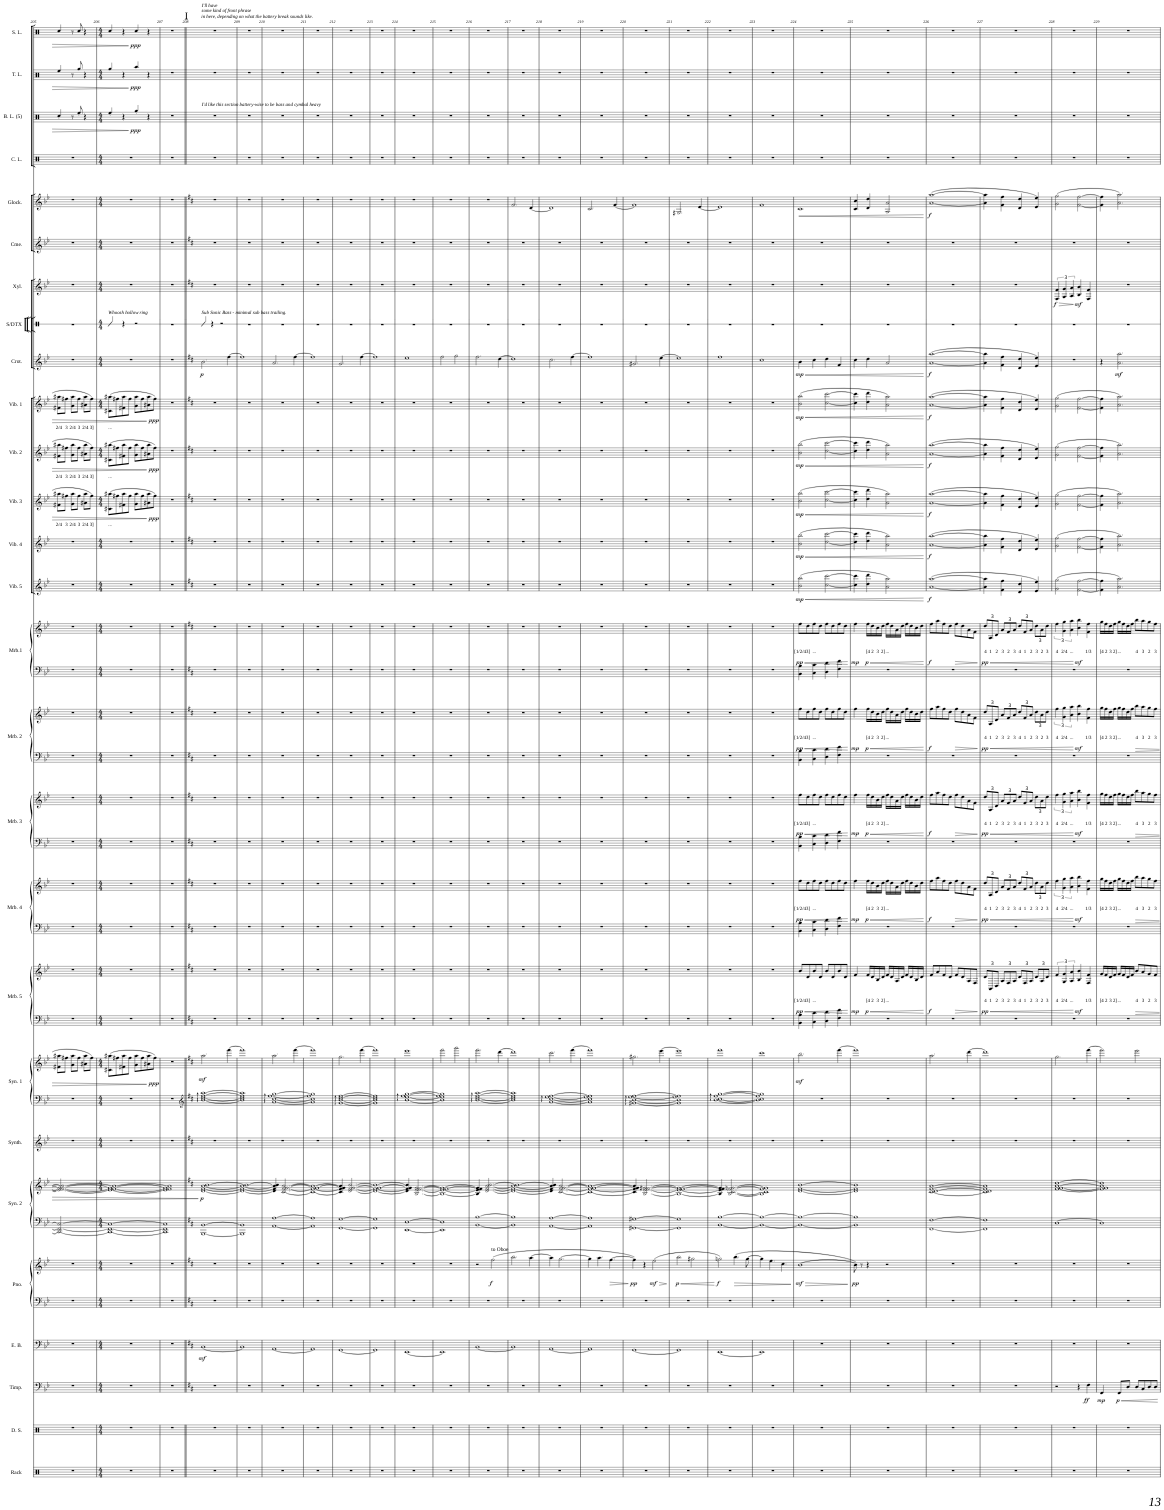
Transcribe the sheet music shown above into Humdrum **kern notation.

**kern	**kern	**kern	**dynam	**kern	**dynam	**kern	**kern	**dynam	**kern	**kern	**dynam	**kern	**kern	**kern	**dynam	**kern	**kern	**text	**dynam	**kern	**kern	**text	**dynam	**kern	**kern	**text	**dynam	**kern	**kern	**text	**dynam	**kern	**kern	**text	**dynam	**kern	**dynam	**kern	**dynam	**kern	**text	**dynam	**kern	**text	**dynam	**kern	**text	**dynam	**kern	**dynam	**kern	**kern	**dynam	**kern	**kern	**dynam	**kern	**kern	**dynam	**kern	**dynam	**kern	**dynam
*part27	*part26	*part25	*part25	*part24	*part24	*part23	*part23	*part23	*part22	*part22	*part22	*part21	*part20	*part20	*part20	*part19	*part19	*part19	*part19	*part18	*part18	*part18	*part18	*part17	*part17	*part17	*part17	*part16	*part16	*part16	*part16	*part15	*part15	*part15	*part15	*part14	*part14	*part13	*part13	*part12	*part12	*part12	*part11	*part11	*part11	*part10	*part10	*part10	*part9	*part9	*part8	*part7	*part7	*part6	*part5	*part5	*part4	*part3	*part3	*part2	*part2	*part1	*part1
*staff35	*staff34	*staff33	*staff33	*staff32	*staff32	*staff31	*staff30	*staff30/31	*staff29	*staff28	*staff28/29	*staff27	*staff26	*staff25	*staff25/26	*staff24	*staff23	*staff23	*staff23/24	*staff22	*staff21	*staff21	*staff21/22	*staff20	*staff19	*staff19	*staff19/20	*staff18	*staff17	*staff17	*staff17/18	*staff16	*staff15	*staff15	*staff15/16	*staff14	*staff14	*staff13	*staff13	*staff12	*staff12	*staff12	*staff11	*staff11	*staff11	*staff10	*staff10	*staff10	*staff9	*staff9	*staff8	*staff7	*staff7	*staff6	*staff5	*staff5	*staff4	*staff3	*staff3	*staff2	*staff2	*staff1	*staff1
*I"Rack	*I"Drum Set	*I"Timpani	*	*I"Electric Bass	*	*I"Synth 3	*	*	*I"Synth 2	*	*	*I"Vocal Sampler	*I"Synth 1	*	*	*I"Marimba 5	*	*	*	*I"Marimba 4	*	*	*	*I"Marimba 3	*	*	*	*I"Marimba 2	*	*	*	*I"Marimba 1	*	*	*	*I"Vibes 5	*	*I"Vibes 4	*	*I"Vibes 3	*	*	*I"Vibes 2	*	*	*I"Vibes 1	*	*	*I"Crotales	*	*I"Sampler/DTX	*I"Xylophone	*	*I"Chimes	*I"Glockenspiel	*	*I"Cymbals	*I"Basses (5)	*	*I"Tenors	*	*I"Snares	*
*I'Rack	*I'D. S.	*I'Timp.	*	*I'E. B.	*	*I'Syn. 3	*	*	*I'Syn. 2	*	*	*I'VOCALS	*I'Syn. 1	*	*	*I'Mrb. 5	*	*	*	*I'Mrb. 4	*	*	*	*I'Mrb. 3	*	*	*	*I'Mrb. 2	*	*	*	*I'Mrb.1	*	*	*	*I'Vib. 5	*	*I'Vib. 4	*	*I'Vib. 3	*	*	*I'Vib. 2	*	*	*I'Vib. 1	*	*	*I'Crot.	*	*I'S/DTX	*I'Xyl.	*	*I'Cme.	*I'Glock.	*	*I'C. L.	*	*	*	*	*	*
!!LO:PB:g=z
*clefX	*clefX	*clefF4	*	*clefF4	*	*clefF4	*clefG2	*	*clefF4	*clefG2	*	*clefG2	*clefF4	*clefG2	*	*clefF4	*clefG2	*	*	*clefF4	*clefG2	*	*	*clefF4	*clefG2	*	*	*clefF4	*clefG2	*	*	*clefF4	*clefG2	*	*	*clefG2	*	*clefG2	*	*clefG2	*	*	*clefG2	*	*	*clefG2	*	*	*clefG2	*	*clefX	*clefG2	*	*clefG2	*clefG2	*	*clefX	*clefX	*	*clefX	*	*clefX	*
*	*	*	*	*Trd7c12	*	*	*	*	*	*	*	*	*	*	*	*	*	*	*	*	*	*	*	*	*	*	*	*	*	*	*	*	*	*	*	*	*	*	*	*	*	*	*	*	*	*	*	*	*Trd-14c-24	*	*	*Trd-7c-12	*	*	*Trd-14c-24	*	*	*	*	*	*	*	*
*k[]	*k[]	*k[b-e-]	*	*k[b-e-]	*	*k[b-e-]	*k[b-e-]	*	*k[b-e-]	*k[b-e-]	*	*k[b-e-]	*k[b-e-]	*k[b-e-]	*	*k[b-e-]	*k[b-e-]	*	*	*k[b-e-]	*k[b-e-]	*	*	*k[b-e-]	*k[b-e-]	*	*	*k[b-e-]	*k[b-e-]	*	*	*k[b-e-]	*k[b-e-]	*	*	*k[b-e-]	*	*k[b-e-]	*	*k[b-e-]	*	*	*k[b-e-]	*	*	*k[b-e-]	*	*	*k[b-e-]	*	*k[]	*k[b-e-]	*	*k[b-e-]	*k[b-e-]	*	*k[]	*k[]	*	*k[]	*	*k[]	*
*M3/4	*M3/4	*M3/4	*	*M3/4	*	*M3/4	*M3/4	*	*M3/4	*M3/4	*	*M3/4	*M3/4	*M3/4	*	*M3/4	*M3/4	*	*	*M3/4	*M3/4	*	*	*M3/4	*M3/4	*	*	*M3/4	*M3/4	*	*	*M3/4	*M3/4	*	*	*M3/4	*	*M3/4	*	*M3/4	*	*	*M3/4	*	*	*M3/4	*	*	*M3/4	*	*M3/4	*M3/4	*	*M3/4	*M3/4	*	*M3/4	*M3/4	*	*M3/4	*	*M3/4	*
=205	=205	=205	=205	=205	=205	=205	=205	=205	=205	=205	=205	=205	=205	=205	=205	=205	=205	=205	=205	=205	=205	=205	=205	=205	=205	=205	=205	=205	=205	=205	=205	=205	=205	=205	=205	=205	=205	=205	=205	=205	=205	=205	=205	=205	=205	=205	=205	=205	=205	=205	=205	=205	=205	=205	=205	=205	=205	=205	=205	=205	=205	=205	=205
!	!	!	!	!	!	!	!	!	!	!	!	!	!	!	!	!	!	!	!	!	!	!	!	!	!	!	!	!	!	!	!	!	!	!	!	!	!	!	!	!	!LO:LY:b	!	!	!LO:LY:b	!	!	!LO:LY:b	!	!	!	!	!	!	!	!	!	!	!	!	!	!	!	!
2.r	2.r	2.r	.	2.r	.	2.r	2.r	.	2.CC#/_ 2.FF#/_ 2.C#/_	2.e-/_ 2.f#/_ 2.g/_ 2.a#/_	.	2.r	2.r	8f#X\ 8aa#X\L	.	2.r	2.r	.	.	2.r	2.r	.	.	2.r	2.r	.	.	2.r	2.r	.	.	2.r	2.r	.	.	2.r	.	2.r	.	8f#X\ 8aa#X\L	2/4	.	8f#X\ 8aa#X\L	2/4	.	8f#X\ 8aa#X\L	2/4	.	2.r	.	2.r	2.r	.	2.r	2.r	.	2.r	4Rcc'/	.	4Ree/	.	4Rcc/	.
!	!	!	!	!	!	!	!	!	!	!	!	!	!	!	!	!	!	!	!	!	!	!	!	!	!	!	!	!	!	!	!	!	!	!	!	!	!	!	!	!	!LO:LY:b	!	!	!LO:LY:b	!	!	!LO:LY:b	!	!	!	!	!	!	!	!	!	!	!	!	!	!	!	!
.	.	.	.	.	.	.	.	.	.	.	.	.	.	8ff#X\J	.	.	.	.	.	.	.	.	.	.	.	.	.	.	.	.	.	.	.	.	.	.	.	.	.	8ff#X\J	3	.	8ff#X\J	3	.	8ff#X\J	3	.	.	.	.	.	.	.	.	.	.	.	.	.	.	.	.
!	!	!	!	!	!	!	!	!	!	!	!	!	!	!	!	!	!	!	!	!	!	!	!	!	!	!	!	!	!	!	!	!	!	!	!	!	!	!	!	!	!LO:LY:b	!	!	!LO:LY:b	!	!	!LO:LY:b	!	!	!	!	!	!	!	!	!	!	!	!	!	!	!	!
.	.	.	.	.	.	.	.	.	.	.	.	.	.	8g\ 8aa#\L	.	.	.	.	.	.	.	.	.	.	.	.	.	.	.	.	.	.	.	.	.	.	.	.	.	8g\ 8aa#\L	2/4	.	8g\ 8aa#\L	2/4	.	8g\ 8aa#\L	2/4	.	.	.	.	.	.	.	.	.	.	8r	.	8r	.	8r	.
!	!	!	!	!	!	!	!	!	!	!	!	!	!	!	!	!	!	!	!	!	!	!	!	!	!	!	!	!	!	!	!	!	!	!	!	!	!	!	!	!	!LO:LY:b	!	!	!LO:LY:b	!	!	!LO:LY:b	!	!	!	!	!	!	!	!	!	!	!	!	!	!	!	!
.	.	.	.	.	.	.	.	.	.	.	.	.	.	8ff#\J	.	.	.	.	.	.	.	.	.	.	.	.	.	.	.	.	.	.	.	.	.	.	.	.	.	8ff#\J	3	.	8ff#\J	3	.	8ff#\J	3	.	.	.	.	.	.	.	.	.	.	8Ree'/	.	8Rgg/	.	8Rcc/	.
!	!	!	!	!	!	!	!	!	!	!	!	!	!	!	!	!	!	!	!	!	!	!	!	!	!	!	!	!	!	!	!	!	!	!	!	!	!	!	!	!	!LO:LY:b	!	!	!LO:LY:b	!	!	!LO:LY:b	!	!	!	!	!	!	!	!	!	!	!	!	!	!	!	!
.	.	.	.	.	.	.	.	.	.	.	.	.	.	8a#X\ 8aa#\L	.	.	.	.	.	.	.	.	.	.	.	.	.	.	.	.	.	.	.	.	.	.	.	.	.	8a#X\ 8aa#\L	2/4	.	8a#X\ 8aa#\L	2/4	.	8a#X\ 8aa#\L	2/4	.	.	.	.	.	.	.	.	.	.	4r	.	4r	.	4r	.
!	!	!	!	!	!	!	!	!	!	!	!	!	!	!	!	!	!	!	!	!	!	!	!	!	!	!	!	!	!	!	!	!	!	!	!	!	!	!	!	!	!LO:LY:b	!	!	!LO:LY:b	!	!	!LO:LY:b	!	!	!	!	!	!	!	!	!	!	!	!	!	!	!	!
.	.	.	.	.	.	.	.	.	.	.	.	.	.	8ff#\J	.	.	.	.	.	.	.	.	.	.	.	.	.	.	.	.	.	.	.	.	.	.	.	.	.	8ff#\J	3]	.	8ff#\J	3]	.	8ff#\J	3]	.	.	.	.	.	.	.	.	.	.	.	.	.	.	.	.
=206	=206	=206	=206	=206	=206	=206	=206	=206	=206	=206	=206	=206	=206	=206	=206	=206	=206	=206	=206	=206	=206	=206	=206	=206	=206	=206	=206	=206	=206	=206	=206	=206	=206	=206	=206	=206	=206	=206	=206	=206	=206	=206	=206	=206	=206	=206	=206	=206	=206	=206	=206	=206	=206	=206	=206	=206	=206	=206	=206	=206	=206	=206	=206
*M4/4	*M4/4	*M4/4	*	*M4/4	*	*M4/4	*M4/4	*	*M4/4	*M4/4	*	*M4/4	*M4/4	*M4/4	*	*M4/4	*M4/4	*	*	*M4/4	*M4/4	*	*	*M4/4	*M4/4	*	*	*M4/4	*M4/4	*	*	*M4/4	*M4/4	*	*	*M4/4	*	*M4/4	*	*M4/4	*	*	*M4/4	*	*	*M4/4	*	*	*M4/4	*	*M4/4	*M4/4	*	*M4/4	*M4/4	*	*M4/4	*M4/4	*	*M4/4	*	*M4/4	*
!	!	!	!	!	!	!	!	!	!	!	!	!	!	!	!	!	!	!	!	!	!	!	!	!	!	!	!	!	!	!	!	!	!	!	!	!	!	!	!	!	!	!	!	!	!	!	!	!	!	!	!LO:TX:a:i:t=Whoosh hollow ring	!	!	!	!	!	!	!	!	!	!	!	!
!	!	!	!	!	!	!	!	!	!	!	!	!	!	!	!	!	!	!	!	!	!	!	!	!	!	!	!	!	!	!	!	!	!	!	!	!	!	!	!	!	!LO:LY:b	!	!	!LO:LY:b	!	!	!LO:LY:b	!	!	!	!	!	!	!	!	!	!	!	!	!	!	!	!
1r	1r	1r	.	1r	.	1r	1r	.	1CC#_ 1FF#_ 1C#_	1e-_ 1f#_ 1g_ 1a#_	.	1r	1r	(8c#X\ 8aa#X\L	.	1r	1r	.	.	1r	1r	.	.	1r	1r	.	.	1r	1r	.	.	1r	1r	.	.	1r	.	1r	.	(8c#X\ 8aa#X\L	...	.	(8c#X\ 8aa#X\L	...	.	(8c#X\ 8aa#X\L	...	.	1r	.	4Re/	1r	.	1r	1r	.	1r	4Ree'/	.	4Rgg/	.	4Rcc/	.
.	.	.	.	.	.	.	.	.	.	.	.	.	.	8ff#X\	.	.	.	.	.	.	.	.	.	.	.	.	.	.	.	.	.	.	.	.	.	.	.	.	.	8ff#X\	.	.	8ff#X\	.	.	8ff#X\	.	.	.	.	.	.	.	.	.	.	.	.	.	.	.	.	.
.	.	.	.	.	.	.	.	.	.	.	.	.	.	8f#X\ 8aa#\	.	.	.	.	.	.	.	.	.	.	.	.	.	.	.	.	.	.	.	.	.	.	.	.	.	8f#X\ 8aa#\	.	.	8f#X\ 8aa#\	.	.	8f#X\ 8aa#\	.	.	.	.	4r	.	.	.	.	.	.	4r	.	4r	.	4r	.
.	.	.	.	.	.	.	.	.	.	.	.	.	.	8ff#\J	.	.	.	.	.	.	.	.	.	.	.	.	.	.	.	.	.	.	.	.	.	.	.	.	.	8ff#\J	.	.	8ff#\J	.	.	8ff#\J	.	.	.	.	.	.	.	.	.	.	.	.	.	.	.	.	.
!	!	!	!	!	!	!	!	!	!	!	!	!	!	!	!	!	!	!	!	!	!	!	!	!	!	!	!	!	!	!	!	!	!	!	!	!	!	!	!	!	!	!	!	!	!	!	!	!	!	!	!	!	!	!	!	!	!	!	!LO:DY:b	!	!LO:DY:b	!	!LO:DY:b
.	.	.	.	.	.	.	.	.	.	.	.	.	.	8g\ 8aa#\L	.	.	.	.	.	.	.	.	.	.	.	.	.	.	.	.	.	.	.	.	.	.	.	.	.	8g\ 8aa#\L	.	.	8g\ 8aa#\L	.	.	8g\ 8aa#\L	.	.	.	.	2r	.	.	.	.	.	.	4Rgg'/	ppp	4Raa/	ppp	4Rcc/	ppp
.	.	.	.	.	.	.	.	.	.	.	.	.	.	8ff#\	.	.	.	.	.	.	.	.	.	.	.	.	.	.	.	.	.	.	.	.	.	.	.	.	.	8ff#\	.	.	8ff#\	.	.	8ff#\	.	.	.	.	.	.	.	.	.	.	.	.	.	.	.	.	.
.	.	.	.	.	.	.	.	.	.	.	.	.	.	8a#X\ 8aa#\	.	.	.	.	.	.	.	.	.	.	.	.	.	.	.	.	.	.	.	.	.	.	.	.	.	8a#X\ 8aa#\	.	.	8a#X\ 8aa#\	.	.	8a#X\ 8aa#\	.	.	.	.	.	.	.	.	.	.	.	4r	.	4r	.	4r	.
!	!	!	!	!	!	!	!	!	!	!	!	!	!	!	!LO:DY:b	!	!	!	!	!	!	!	!	!	!	!	!	!	!	!	!	!	!	!	!	!	!	!	!	!	!	!LO:DY:b	!	!	!LO:DY:b	!	!	!LO:DY:b	!	!	!	!	!	!	!	!	!	!	!	!	!	!	!
.	.	.	.	.	.	.	.	.	.	.	.	.	.	8ff#\J)	ppp	.	.	.	.	.	.	.	.	.	.	.	.	.	.	.	.	.	.	.	.	.	.	.	.	8ff#\J)	.	ppp	8ff#\J)	.	ppp	8ff#\J)	.	ppp	.	.	.	.	.	.	.	.	.	.	.	.	.	.	.
=207	=207	=207	=207	=207	=207	=207	=207	=207	=207	=207	=207	=207	=207	=207	=207	=207	=207	=207	=207	=207	=207	=207	=207	=207	=207	=207	=207	=207	=207	=207	=207	=207	=207	=207	=207	=207	=207	=207	=207	=207	=207	=207	=207	=207	=207	=207	=207	=207	=207	=207	=207	=207	=207	=207	=207	=207	=207	=207	=207	=207	=207	=207	=207
1r	1r	1r	.	1r	.	1r	1r	.	1CC#] 1FF#] 1C#]	1e-] 1f#] 1g] 1a#]	.	1r	1r	1r	.	1r	1r	.	.	1r	1r	.	.	1r	1r	.	.	1r	1r	.	.	1r	1r	.	.	1r	.	1r	.	1r	.	.	1r	.	.	1r	.	.	1r	.	1r	1r	.	1r	1r	.	1r	1r	.	1r	.	1r	.
!!LO:REH:place=s1:a:cj:enc=none:fs=20:t=I
=208||	=208||	=208||	=208||	=208||	=208||	=208||	=208||	=208||	=208||	=208||	=208||	=208||	=208||	=208||	=208||	=208||	=208||	=208||	=208||	=208||	=208||	=208||	=208||	=208||	=208||	=208||	=208||	=208||	=208||	=208||	=208||	=208||	=208||	=208||	=208||	=208||	=208||	=208||	=208||	=208||	=208||	=208||	=208||	=208||	=208||	=208||	=208||	=208||	=208||	=208||	=208||	=208||	=208||	=208||	=208||	=208||	=208||	=208||	=208||	=208||	=208||	=208||	=208||
*	*	*	*	*	*	*	*	*	*	*	*	*	*clefG2	*	*	*	*	*	*	*	*	*	*	*	*	*	*	*	*	*	*	*	*	*	*	*	*	*	*	*	*	*	*	*	*	*	*	*	*	*	*	*	*	*	*	*	*	*	*	*	*	*	*
*	*	*k[f#c#]	*	*k[f#c#]	*	*k[f#c#]	*k[f#c#]	*	*k[f#c#]	*k[f#c#]	*	*k[f#c#]	*k[f#c#]	*k[f#c#]	*	*k[f#c#]	*k[f#c#]	*	*	*k[f#c#]	*k[f#c#]	*	*	*k[f#c#]	*k[f#c#]	*	*	*k[f#c#]	*k[f#c#]	*	*	*k[f#c#]	*k[f#c#]	*	*	*k[f#c#]	*	*k[f#c#]	*	*k[f#c#]	*	*	*k[f#c#]	*	*	*k[f#c#]	*	*	*k[f#c#]	*	*	*k[f#c#]	*	*k[f#c#]	*k[f#c#]	*	*	*	*	*	*	*	*
!	!	!	!	!	!	!	!	!	!	!	!	!	!	!	!	!	!	!	!	!	!	!	!	!	!	!	!	!	!	!	!	!	!	!	!	!	!	!	!	!	!	!	!	!	!	!	!	!	!	!	!	!	!	!	!	!	!	!	!	!	!	!LO:TX:a:i:t=I'll have	!
!	!	!	!	!	!	!	!	!	!	!	!	!	!	!	!	!	!	!	!	!	!	!	!	!	!	!	!	!	!	!	!	!	!	!	!	!	!	!	!	!	!	!	!	!	!	!	!	!	!	!	!	!	!	!	!	!	!	!	!	!	!	!LO:TX:a:t=some kind of front phrase	!
!	!	!	!	!	!	!	!	!	!	!	!	!	!	!	!	!	!	!	!	!	!	!	!	!	!	!	!	!	!	!	!	!	!	!	!	!	!	!	!	!	!	!	!	!	!	!	!	!	!	!	!	!	!	!	!	!	!	!	!	!	!	!LO:TX:a:t=in here, depending on what the battery break sounds like.	!
!	!	!	!	!	!	!	!	!	!	!	!	!	!	!	!	!	!	!	!	!	!	!	!	!	!	!	!	!	!	!	!	!	!	!	!	!	!	!	!	!	!	!	!	!	!	!	!	!	!	!	!	!	!	!	!	!	!	!LO:TX:a:i:t=I'd like this section battery-wise to be bass and cymbal heavy	!	!	!	!	!
!	!	!	!	!	!	!	!	!	!	!	!	!	!	!	!	!	!	!	!	!	!	!	!	!	!	!	!	!	!	!	!	!	!	!	!	!	!	!	!	!	!	!	!	!	!	!	!	!	!	!	!LO:TX:a:i:t=Sub Sonic Bass - minimal sub bass trailing.	!	!	!	!	!	!	!	!	!	!	!	!
!	!	!	!	!	!LO:DY:b	!	!	!	!	!	!LO:DY:b	!	!	!	!LO:DY:b	!	!	!	!	!	!	!	!	!	!	!	!	!	!	!	!	!	!	!	!	!	!	!	!	!	!	!	!	!	!	!	!	!	!	!LO:DY:b	!	!	!	!	!	!	!	!	!	!	!	!	!
1r	1r	1r	.	[1BB	mf	1r	1r	.	[1BBB [1BB	[1d [1f# [1a [1b	p	1r	[1b [1dd [1ff# [1aa	2.aa\	mf	1r	1r	.	.	1r	1r	.	.	1r	1r	.	.	1r	1r	.	.	1r	1r	.	.	1r	.	1r	.	1r	.	.	1r	.	.	1r	.	.	2.b\	p	4Re/	1r	.	1r	1r	.	1r	1r	.	1r	.	1r	.
.	.	.	.	.	.	.	.	.	.	.	.	.	.	.	.	.	.	.	.	.	.	.	.	.	.	.	.	.	.	.	.	.	.	.	.	.	.	.	.	.	.	.	.	.	.	.	.	.	.	.	4r	.	.	.	.	.	.	.	.	.	.	.	.
.	.	.	.	.	.	.	.	.	.	.	.	.	.	.	.	.	.	.	.	.	.	.	.	.	.	.	.	.	.	.	.	.	.	.	.	.	.	.	.	.	.	.	.	.	.	.	.	.	.	.	2r	.	.	.	.	.	.	.	.	.	.	.	.
.	.	.	.	.	.	.	.	.	.	.	.	.	.	[4fff#\	.	.	.	.	.	.	.	.	.	.	.	.	.	.	.	.	.	.	.	.	.	.	.	.	.	.	.	.	.	.	.	.	.	.	[4ff#\	.	.	.	.	.	.	.	.	.	.	.	.	.	.
=209	=209	=209	=209	=209	=209	=209	=209	=209	=209	=209	=209	=209	=209	=209	=209	=209	=209	=209	=209	=209	=209	=209	=209	=209	=209	=209	=209	=209	=209	=209	=209	=209	=209	=209	=209	=209	=209	=209	=209	=209	=209	=209	=209	=209	=209	=209	=209	=209	=209	=209	=209	=209	=209	=209	=209	=209	=209	=209	=209	=209	=209	=209	=209
1r	1r	1r	.	1BB]	.	1r	1r	.	1BBB] 1BB]	1d_ 1f#_ 1a_ 1b_	.	1r	1b] 1dd] 1ff#] 1aa]	1fff#]	.	1r	1r	.	.	1r	1r	.	.	1r	1r	.	.	1r	1r	.	.	1r	1r	.	.	1r	.	1r	.	1r	.	.	1r	.	.	1r	.	.	1ff#]	.	1r	1r	.	1r	1r	.	1r	1r	.	1r	.	1r	.
=210	=210	=210	=210	=210	=210	=210	=210	=210	=210	=210	=210	=210	=210	=210	=210	=210	=210	=210	=210	=210	=210	=210	=210	=210	=210	=210	=210	=210	=210	=210	=210	=210	=210	=210	=210	=210	=210	=210	=210	=210	=210	=210	=210	=210	=210	=210	=210	=210	=210	=210	=210	=210	=210	=210	=210	=210	=210	=210	=210	=210	=210	=210	=210
1r	1r	1r	.	[1AA	.	1r	1r	.	[1AA [1A	4d/] 4f#/] 4a/] 4b/]	.	1r	[1a [1cc# [1ff# [1gg	2.aa\	.	1r	1r	.	.	1r	1r	.	.	1r	1r	.	.	1r	1r	.	.	1r	1r	.	.	1r	.	1r	.	1r	.	.	1r	.	.	1r	.	.	2.a/	.	1r	1r	.	1r	1r	.	1r	1r	.	1r	.	1r	.
.	.	.	.	.	.	.	.	.	.	[2.c#/ [2.f#/ [2.g/ [2.a/	.	.	.	.	.	.	.	.	.	.	.	.	.	.	.	.	.	.	.	.	.	.	.	.	.	.	.	.	.	.	.	.	.	.	.	.	.	.	.	.	.	.	.	.	.	.	.	.	.	.	.	.	.
.	.	.	.	.	.	.	.	.	.	.	.	.	.	[4fff#\	.	.	.	.	.	.	.	.	.	.	.	.	.	.	.	.	.	.	.	.	.	.	.	.	.	.	.	.	.	.	.	.	.	.	[4ff#\	.	.	.	.	.	.	.	.	.	.	.	.	.	.
=211	=211	=211	=211	=211	=211	=211	=211	=211	=211	=211	=211	=211	=211	=211	=211	=211	=211	=211	=211	=211	=211	=211	=211	=211	=211	=211	=211	=211	=211	=211	=211	=211	=211	=211	=211	=211	=211	=211	=211	=211	=211	=211	=211	=211	=211	=211	=211	=211	=211	=211	=211	=211	=211	=211	=211	=211	=211	=211	=211	=211	=211	=211	=211
1r	1r	1r	.	1AA]	.	1r	1r	.	1AA] 1A]	1c#_ 1f#_ 1g_ 1a_	.	1r	1a] 1cc#] 1ff#] 1gg]	1fff#]	.	1r	1r	.	.	1r	1r	.	.	1r	1r	.	.	1r	1r	.	.	1r	1r	.	.	1r	.	1r	.	1r	.	.	1r	.	.	1r	.	.	1ff#]	.	1r	1r	.	1r	1r	.	1r	1r	.	1r	.	1r	.
=212	=212	=212	=212	=212	=212	=212	=212	=212	=212	=212	=212	=212	=212	=212	=212	=212	=212	=212	=212	=212	=212	=212	=212	=212	=212	=212	=212	=212	=212	=212	=212	=212	=212	=212	=212	=212	=212	=212	=212	=212	=212	=212	=212	=212	=212	=212	=212	=212	=212	=212	=212	=212	=212	=212	=212	=212	=212	=212	=212	=212	=212	=212	=212
1r	1r	1r	.	[1GG	.	1r	1r	.	[1GG [1G	4c#/] 4f#/] 4g/] 4a/]	.	1r	[1g [1b [1dd [1ff#	2.gg\	.	1r	1r	.	.	1r	1r	.	.	1r	1r	.	.	1r	1r	.	.	1r	1r	.	.	1r	.	1r	.	1r	.	.	1r	.	.	1r	.	.	2.g/	.	1r	1r	.	1r	1r	.	1r	1r	.	1r	.	1r	.
.	.	.	.	.	.	.	.	.	.	[2.d/ [2.f#/ [2.g/ [2.b/	.	.	.	.	.	.	.	.	.	.	.	.	.	.	.	.	.	.	.	.	.	.	.	.	.	.	.	.	.	.	.	.	.	.	.	.	.	.	.	.	.	.	.	.	.	.	.	.	.	.	.	.	.
.	.	.	.	.	.	.	.	.	.	.	.	.	.	[4fff#\	.	.	.	.	.	.	.	.	.	.	.	.	.	.	.	.	.	.	.	.	.	.	.	.	.	.	.	.	.	.	.	.	.	.	[4ff#\	.	.	.	.	.	.	.	.	.	.	.	.	.	.
=213	=213	=213	=213	=213	=213	=213	=213	=213	=213	=213	=213	=213	=213	=213	=213	=213	=213	=213	=213	=213	=213	=213	=213	=213	=213	=213	=213	=213	=213	=213	=213	=213	=213	=213	=213	=213	=213	=213	=213	=213	=213	=213	=213	=213	=213	=213	=213	=213	=213	=213	=213	=213	=213	=213	=213	=213	=213	=213	=213	=213	=213	=213	=213
1r	1r	1r	.	1GG]	.	1r	1r	.	1GG] 1G]	1d_ 1f#_ 1g_ 1b_	.	1r	1g] 1b] 1dd] 1ff#]	1fff#]	.	1r	1r	.	.	1r	1r	.	.	1r	1r	.	.	1r	1r	.	.	1r	1r	.	.	1r	.	1r	.	1r	.	.	1r	.	.	1r	.	.	1ff#]	.	1r	1r	.	1r	1r	.	1r	1r	.	1r	.	1r	.
=214	=214	=214	=214	=214	=214	=214	=214	=214	=214	=214	=214	=214	=214	=214	=214	=214	=214	=214	=214	=214	=214	=214	=214	=214	=214	=214	=214	=214	=214	=214	=214	=214	=214	=214	=214	=214	=214	=214	=214	=214	=214	=214	=214	=214	=214	=214	=214	=214	=214	=214	=214	=214	=214	=214	=214	=214	=214	=214	=214	=214	=214	=214	=214
1r	1r	1r	.	[1EE	.	1r	1r	.	[1EE [1E	4d/] 4f#/] 4g/] 4b/]	.	1r	[1b [1ee [1ff# [1gg	1eee	.	1r	1r	.	.	1r	1r	.	.	1r	1r	.	.	1r	1r	.	.	1r	1r	.	.	1r	.	1r	.	1r	.	.	1r	.	.	1r	.	.	1ee	.	1r	1r	.	1r	1r	.	1r	1r	.	1r	.	1r	.
.	.	.	.	.	.	.	.	.	.	[2.B/ [2.e/ [2.f#/ [2.g/	.	.	.	.	.	.	.	.	.	.	.	.	.	.	.	.	.	.	.	.	.	.	.	.	.	.	.	.	.	.	.	.	.	.	.	.	.	.	.	.	.	.	.	.	.	.	.	.	.	.	.	.	.
=215	=215	=215	=215	=215	=215	=215	=215	=215	=215	=215	=215	=215	=215	=215	=215	=215	=215	=215	=215	=215	=215	=215	=215	=215	=215	=215	=215	=215	=215	=215	=215	=215	=215	=215	=215	=215	=215	=215	=215	=215	=215	=215	=215	=215	=215	=215	=215	=215	=215	=215	=215	=215	=215	=215	=215	=215	=215	=215	=215	=215	=215	=215	=215
1r	1r	1r	.	1EE]	.	1r	1r	.	1EE] 1E]	1B_ 1e_ 1f#_ 1g_	.	1r	1b] 1ee] 1ff#] 1gg]	2fff#\	.	1r	1r	.	.	1r	1r	.	.	1r	1r	.	.	1r	1r	.	.	1r	1r	.	.	1r	.	1r	.	1r	.	.	1r	.	.	1r	.	.	2ff#\	.	1r	1r	.	1r	1r	.	1r	1r	.	1r	.	1r	.
.	.	.	.	.	.	.	.	.	.	.	.	.	.	2ggg\	.	.	.	.	.	.	.	.	.	.	.	.	.	.	.	.	.	.	.	.	.	.	.	.	.	.	.	.	.	.	.	.	.	.	2gg\	.	.	.	.	.	.	.	.	.	.	.	.	.	.
=216	=216	=216	=216	=216	=216	=216	=216	=216	=216	=216	=216	=216	=216	=216	=216	=216	=216	=216	=216	=216	=216	=216	=216	=216	=216	=216	=216	=216	=216	=216	=216	=216	=216	=216	=216	=216	=216	=216	=216	=216	=216	=216	=216	=216	=216	=216	=216	=216	=216	=216	=216	=216	=216	=216	=216	=216	=216	=216	=216	=216	=216	=216	=216
1r	1r	1r	.	[1BB	.	1r	2r	.	[1BB [1B	4B/] 4e/] 4f#/] 4g/]	.	1r	[1b [1dd [1ff# [1aa	2.fff#\	.	1r	1r	.	.	1r	1r	.	.	1r	1r	.	.	1r	1r	.	.	1r	1r	.	.	1r	.	1r	.	1r	.	.	1r	.	.	1r	.	.	2.ff#\	.	1r	1r	.	1r	1r	.	1r	1r	.	1r	.	1r	.
.	.	.	.	.	.	.	.	.	.	[2.d/ [2.f#/ [2.a/ [2.b/	.	.	.	.	.	.	.	.	.	.	.	.	.	.	.	.	.	.	.	.	.	.	.	.	.	.	.	.	.	.	.	.	.	.	.	.	.	.	.	.	.	.	.	.	.	.	.	.	.	.	.	.	.
!	!	!	!	!	!	!	!LO:TX:a:t=to Oboe	!	!	!	!	!	!	!	!	!	!	!	!	!	!	!	!	!	!	!	!	!	!	!	!	!	!	!	!	!	!	!	!	!	!	!	!	!	!	!	!	!	!	!	!	!	!	!	!	!	!	!	!	!	!	!	!
!	!	!	!	!	!	!	!	!LO:DY:b	!	!	!	!	!	!	!	!	!	!	!	!	!	!	!	!	!	!	!	!	!	!	!	!	!	!	!	!	!	!	!	!	!	!	!	!	!	!	!	!	!	!	!	!	!	!	!	!	!	!	!	!	!	!	!
.	.	.	.	.	.	.	(2ff#\	f	.	.	.	.	.	.	.	.	.	.	.	.	.	.	.	.	.	.	.	.	.	.	.	.	.	.	.	.	.	.	.	.	.	.	.	.	.	.	.	.	.	.	.	.	.	.	.	.	.	.	.	.	.	.	.
.	.	.	.	.	.	.	.	.	.	.	.	.	.	[4ddd\	.	.	.	.	.	.	.	.	.	.	.	.	.	.	.	.	.	.	.	.	.	.	.	.	.	.	.	.	.	.	.	.	.	.	[4dd\	.	.	.	.	.	.	.	.	.	.	.	.	.	.
=217	=217	=217	=217	=217	=217	=217	=217	=217	=217	=217	=217	=217	=217	=217	=217	=217	=217	=217	=217	=217	=217	=217	=217	=217	=217	=217	=217	=217	=217	=217	=217	=217	=217	=217	=217	=217	=217	=217	=217	=217	=217	=217	=217	=217	=217	=217	=217	=217	=217	=217	=217	=217	=217	=217	=217	=217	=217	=217	=217	=217	=217	=217	=217
1r	1r	1r	.	1BB]	.	1r	2.bb\	.	1BB] 1B]	1d_ 1f#_ 1a_ 1b_	.	1r	1b] 1dd] 1ff#] 1aa]	1ddd]	.	1r	1r	.	.	1r	1r	.	.	1r	1r	.	.	1r	1r	.	.	1r	1r	.	.	1r	.	1r	.	1r	.	.	1r	.	.	1r	.	.	1dd]	.	1r	1r	.	1r	2.f#/	.	1r	1r	.	1r	.	1r	.
.	.	.	.	.	.	.	[4aa\	.	.	.	.	.	.	.	.	.	.	.	.	.	.	.	.	.	.	.	.	.	.	.	.	.	.	.	.	.	.	.	.	.	.	.	.	.	.	.	.	.	.	.	.	.	.	.	[4d/	.	.	.	.	.	.	.	.
=218	=218	=218	=218	=218	=218	=218	=218	=218	=218	=218	=218	=218	=218	=218	=218	=218	=218	=218	=218	=218	=218	=218	=218	=218	=218	=218	=218	=218	=218	=218	=218	=218	=218	=218	=218	=218	=218	=218	=218	=218	=218	=218	=218	=218	=218	=218	=218	=218	=218	=218	=218	=218	=218	=218	=218	=218	=218	=218	=218	=218	=218	=218	=218
1r	1r	1r	.	[1AA	.	1r	4aa\]	.	[1AA [1A	4d/] 4f#/] 4a/] 4b/]	.	1r	[1a [1cc# [1ee [1ff#	2.ccc#\	.	1r	1r	.	.	1r	1r	.	.	1r	1r	.	.	1r	1r	.	.	1r	1r	.	.	1r	.	1r	.	1r	.	.	1r	.	.	1r	.	.	2.cc#\	.	1r	1r	.	1r	1d]	.	1r	1r	.	1r	.	1r	.
.	.	.	.	.	.	.	[2.gg\	.	.	[2.c#/ [2.f#/ [2.g/ [2.a/	.	.	.	.	.	.	.	.	.	.	.	.	.	.	.	.	.	.	.	.	.	.	.	.	.	.	.	.	.	.	.	.	.	.	.	.	.	.	.	.	.	.	.	.	.	.	.	.	.	.	.	.	.
.	.	.	.	.	.	.	.	.	.	.	.	.	.	[4fff#\	.	.	.	.	.	.	.	.	.	.	.	.	.	.	.	.	.	.	.	.	.	.	.	.	.	.	.	.	.	.	.	.	.	.	[4ff#\	.	.	.	.	.	.	.	.	.	.	.	.	.	.
=219	=219	=219	=219	=219	=219	=219	=219	=219	=219	=219	=219	=219	=219	=219	=219	=219	=219	=219	=219	=219	=219	=219	=219	=219	=219	=219	=219	=219	=219	=219	=219	=219	=219	=219	=219	=219	=219	=219	=219	=219	=219	=219	=219	=219	=219	=219	=219	=219	=219	=219	=219	=219	=219	=219	=219	=219	=219	=219	=219	=219	=219	=219	=219
1r	1r	1r	.	1AA]	.	1r	4gg\]	.	1AA] 1A]	1c#_ 1f#_ 1g_ 1a_	.	1r	1a] 1cc#] 1ee] 1ff#]	1fff#]	.	1r	1r	.	.	1r	1r	.	.	1r	1r	.	.	1r	1r	.	.	1r	1r	.	.	1r	.	1r	.	1r	.	.	1r	.	.	1r	.	.	1ff#]	.	1r	1r	.	1r	2.c#/	.	1r	1r	.	1r	.	1r	.
.	.	.	.	.	.	.	4.aa\	.	.	.	.	.	.	.	.	.	.	.	.	.	.	.	.	.	.	.	.	.	.	.	.	.	.	.	.	.	.	.	.	.	.	.	.	.	.	.	.	.	.	.	.	.	.	.	.	.	.	.	.	.	.	.	.
!	!	!	!	!	!	!	!	!LO:HP:b	!	!	!	!	!	!	!	!	!	!	!	!	!	!	!	!	!	!	!	!	!	!	!	!	!	!	!	!	!	!	!	!	!	!	!	!	!	!	!	!	!	!	!	!	!	!	!	!	!	!	!	!	!	!	!
.	.	.	.	.	.	.	[4.ff#\	>	.	.	.	.	.	.	.	.	.	.	.	.	.	.	.	.	.	.	.	.	.	.	.	.	.	.	.	.	.	.	.	.	.	.	.	.	.	.	.	.	.	.	.	.	.	.	.	.	.	.	.	.	.	.	.
.	.	.	.	.	.	.	.	.	.	.	.	.	.	.	.	.	.	.	.	.	.	.	.	.	.	.	.	.	.	.	.	.	.	.	.	.	.	.	.	.	.	.	.	.	.	.	.	.	.	.	.	.	.	.	[4f#/	.	.	.	.	.	.	.	.
.	.	.	.	.	.	.	.	]	.	.	.	.	.	.	.	.	.	.	.	.	.	.	.	.	.	.	.	.	.	.	.	.	.	.	.	.	.	.	.	.	.	.	.	.	.	.	.	.	.	.	.	.	.	.	.	.	.	.	.	.	.	.	.
=220	=220	=220	=220	=220	=220	=220	=220	=220	=220	=220	=220	=220	=220	=220	=220	=220	=220	=220	=220	=220	=220	=220	=220	=220	=220	=220	=220	=220	=220	=220	=220	=220	=220	=220	=220	=220	=220	=220	=220	=220	=220	=220	=220	=220	=220	=220	=220	=220	=220	=220	=220	=220	=220	=220	=220	=220	=220	=220	=220	=220	=220	=220	=220
!	!	!	!	!	!	!	!	!LO:DY:b	!	!	!	!	!	!	!	!	!	!	!	!	!	!	!	!	!	!	!	!	!	!	!	!	!	!	!	!	!	!	!	!	!	!	!	!	!	!	!	!	!	!	!	!	!	!	!	!	!	!	!	!	!	!	!
1r	1r	1r	.	[1GG	.	1r	4ff#\])	pp	[1GG#X [1G#X	4c#/] 4f#/] 4g/] 4a/]	.	1r	[1g#X [1b [1ee [1ff#	2.gg#X\	.	1r	1r	.	.	1r	1r	.	.	1r	1r	.	.	1r	1r	.	.	1r	1r	.	.	1r	.	1r	.	1r	.	.	1r	.	.	1r	.	.	2.g#X/	.	1r	1r	.	1r	1f#]	.	1r	1r	.	1r	.	1r	.
.	.	.	.	.	.	.	4r	.	.	[2.B/ [2.e/ [2.f#/ [2.g#X/	.	.	.	.	.	.	.	.	.	.	.	.	.	.	.	.	.	.	.	.	.	.	.	.	.	.	.	.	.	.	.	.	.	.	.	.	.	.	.	.	.	.	.	.	.	.	.	.	.	.	.	.	.
!	!	!	!	!	!	!	!	!LO:HP:b	!	!	!	!	!	!	!	!	!	!	!	!	!	!	!	!	!	!	!	!	!	!	!	!	!	!	!	!	!	!	!	!	!	!	!	!	!	!	!	!	!	!	!	!	!	!	!	!	!	!	!	!	!	!	!
!	!	!	!	!	!	!	!	!LO:DY:n=1:b	!	!	!	!	!	!	!	!	!	!	!	!	!	!	!	!	!	!	!	!	!	!	!	!	!	!	!	!	!	!	!	!	!	!	!	!	!	!	!	!	!	!	!	!	!	!	!	!	!	!	!	!	!	!	!
.	.	.	.	.	.	.	(2ee\	> mf	.	.	.	.	.	.	.	.	.	.	.	.	.	.	.	.	.	.	.	.	.	.	.	.	.	.	.	.	.	.	.	.	.	.	.	.	.	.	.	.	.	.	.	.	.	.	.	.	.	.	.	.	.	.	.
.	.	.	.	.	.	.	.	.	.	.	.	.	.	[4eee\	.	.	.	.	.	.	.	.	.	.	.	.	.	.	.	.	.	.	.	.	.	.	.	.	.	.	.	.	.	.	.	.	.	.	[4ee\	.	.	.	.	.	.	.	.	.	.	.	.	.	.
.	.	.	.	.	.	.	.	]	.	.	.	.	.	.	.	.	.	.	.	.	.	.	.	.	.	.	.	.	.	.	.	.	.	.	.	.	.	.	.	.	.	.	.	.	.	.	.	.	.	.	.	.	.	.	.	.	.	.	.	.	.	.	.
=221	=221	=221	=221	=221	=221	=221	=221	=221	=221	=221	=221	=221	=221	=221	=221	=221	=221	=221	=221	=221	=221	=221	=221	=221	=221	=221	=221	=221	=221	=221	=221	=221	=221	=221	=221	=221	=221	=221	=221	=221	=221	=221	=221	=221	=221	=221	=221	=221	=221	=221	=221	=221	=221	=221	=221	=221	=221	=221	=221	=221	=221	=221	=221
!	!	!	!	!	!	!	!	!LO:HP:b	!	!	!	!	!	!	!	!	!	!	!	!	!	!	!	!	!	!	!	!	!	!	!	!	!	!	!	!	!	!	!	!	!	!	!	!	!	!	!	!	!	!	!	!	!	!	!	!	!	!	!	!	!	!	!
!	!	!	!	!	!	!	!	!LO:DY:n=1:b	!	!	!	!	!	!	!	!	!	!	!	!	!	!	!	!	!	!	!	!	!	!	!	!	!	!	!	!	!	!	!	!	!	!	!	!	!	!	!	!	!	!	!	!	!	!	!	!	!	!	!	!	!	!	!
1r	1r	1r	.	1GG]	.	1r	2bb\	< p	1GG#] 1G#]	1B_ 1e_ 1f#_ 1g#_	.	1r	1g#] 1b] 1ee] 1ff#]	1eee]	.	1r	1r	.	.	1r	1r	.	.	1r	1r	.	.	1r	1r	.	.	1r	1r	.	.	1r	.	1r	.	1r	.	.	1r	.	.	1r	.	.	1ee]	.	1r	1r	.	1r	2.G#X/	.	1r	1r	.	1r	.	1r	.
.	.	.	.	.	.	.	2gg#X\	.	.	.	.	.	.	.	.	.	.	.	.	.	.	.	.	.	.	.	.	.	.	.	.	.	.	.	.	.	.	.	.	.	.	.	.	.	.	.	.	.	.	.	.	.	.	.	.	.	.	.	.	.	.	.	.
.	.	.	.	.	.	.	.	.	.	.	.	.	.	.	.	.	.	.	.	.	.	.	.	.	.	.	.	.	.	.	.	.	.	.	.	.	.	.	.	.	.	.	.	.	.	.	.	.	.	.	.	.	.	.	[4e/	.	.	.	.	.	.	.	.
.	.	.	.	.	.	.	.	[	.	.	.	.	.	.	.	.	.	.	.	.	.	.	.	.	.	.	.	.	.	.	.	.	.	.	.	.	.	.	.	.	.	.	.	.	.	.	.	.	.	.	.	.	.	.	.	.	.	.	.	.	.	.	.
=222	=222	=222	=222	=222	=222	=222	=222	=222	=222	=222	=222	=222	=222	=222	=222	=222	=222	=222	=222	=222	=222	=222	=222	=222	=222	=222	=222	=222	=222	=222	=222	=222	=222	=222	=222	=222	=222	=222	=222	=222	=222	=222	=222	=222	=222	=222	=222	=222	=222	=222	=222	=222	=222	=222	=222	=222	=222	=222	=222	=222	=222	=222	=222
!	!	!	!	!	!	!	!	!LO:DY:b	!	!	!	!	!	!	!	!	!	!	!	!	!	!	!	!	!	!	!	!	!	!	!	!	!	!	!	!	!	!	!	!	!	!	!	!	!	!	!	!	!	!	!	!	!	!	!	!	!	!	!	!	!	!	!
1r	1r	1r	.	[1EE	.	1r	2ggn\)	f	[1BB [1B	4B/] 4e/] 4f#/] 4g#/]	.	1r	[1b [1cc# [1ff# [1gg	1fff#	.	1r	1r	.	.	1r	1r	.	.	1r	1r	.	.	1r	1r	.	.	1r	1r	.	.	1r	.	1r	.	1r	.	.	1r	.	.	1r	.	.	1ff#	.	1r	1r	.	1r	1e]	.	1r	1r	.	1r	.	1r	.
.	.	.	.	.	.	.	.	.	.	[2.B/ [2.c#/ [2.f#/ [2.gn/	.	.	.	.	.	.	.	.	.	.	.	.	.	.	.	.	.	.	.	.	.	.	.	.	.	.	.	.	.	.	.	.	.	.	.	.	.	.	.	.	.	.	.	.	.	.	.	.	.	.	.	.	.
!	!	!	!	!	!	!	!	!LO:HP:b	!	!	!	!	!	!	!	!	!	!	!	!	!	!	!	!	!	!	!	!	!	!	!	!	!	!	!	!	!	!	!	!	!	!	!	!	!	!	!	!	!	!	!	!	!	!	!	!	!	!	!	!	!	!	!
.	.	.	.	.	.	.	(4.bb\	>	.	.	.	.	.	.	.	.	.	.	.	.	.	.	.	.	.	.	.	.	.	.	.	.	.	.	.	.	.	.	.	.	.	.	.	.	.	.	.	.	.	.	.	.	.	.	.	.	.	.	.	.	.	.	.
.	.	.	.	.	.	.	[8gg\	.	.	.	.	.	.	.	.	.	.	.	.	.	.	.	.	.	.	.	.	.	.	.	.	.	.	.	.	.	.	.	.	.	.	.	.	.	.	.	.	.	.	.	.	.	.	.	.	.	.	.	.	.	.	.	.
=223	=223	=223	=223	=223	=223	=223	=223	=223	=223	=223	=223	=223	=223	=223	=223	=223	=223	=223	=223	=223	=223	=223	=223	=223	=223	=223	=223	=223	=223	=223	=223	=223	=223	=223	=223	=223	=223	=223	=223	=223	=223	=223	=223	=223	=223	=223	=223	=223	=223	=223	=223	=223	=223	=223	=223	=223	=223	=223	=223	=223	=223	=223	=223
1r	1r	1r	.	1EE]	.	1r	4gg\]	.	1BB_ 1B_	1B] 1c#] 1f#] 1g]	.	1r	1b] 1cc#] 1ff#] 1gg]	1ccc#	.	1r	1r	.	.	1r	1r	.	.	1r	1r	.	.	1r	1r	.	.	1r	1r	.	.	1r	.	1r	.	1r	.	.	1r	.	.	1r	.	.	1cc#	.	1r	1r	.	1r	1f#	.	1r	1r	.	1r	.	1r	.
.	.	.	.	.	.	.	4.ee\	.	.	.	.	.	.	.	.	.	.	.	.	.	.	.	.	.	.	.	.	.	.	.	.	.	.	.	.	.	.	.	.	.	.	.	.	.	.	.	.	.	.	.	.	.	.	.	.	.	.	.	.	.	.	.	.
.	.	.	.	.	.	.	4.cc#\	.	.	.	.	.	.	.	.	.	.	.	.	.	.	.	.	.	.	.	.	.	.	.	.	.	.	.	.	.	.	.	.	.	.	.	.	.	.	.	.	.	.	.	.	.	.	.	.	.	.	.	.	.	.	.	.
.	.	.	.	.	.	.	.	]	.	.	.	.	.	.	.	.	.	.	.	.	.	.	.	.	.	.	.	.	.	.	.	.	.	.	.	.	.	.	.	.	.	.	.	.	.	.	.	.	.	.	.	.	.	.	.	.	.	.	.	.	.	.	.
=224	=224	=224	=224	=224	=224	=224	=224	=224	=224	=224	=224	=224	=224	=224	=224	=224	=224	=224	=224	=224	=224	=224	=224	=224	=224	=224	=224	=224	=224	=224	=224	=224	=224	=224	=224	=224	=224	=224	=224	=224	=224	=224	=224	=224	=224	=224	=224	=224	=224	=224	=224	=224	=224	=224	=224	=224	=224	=224	=224	=224	=224	=224	=224
!	!	!	!	!	!	!	!	!LO:HP:b	!	!	!	!	!	!	!	!	!	!LO:LY:b	!LO:HP:b	!	!	!LO:LY:b	!LO:HP:b	!	!	!LO:LY:b	!LO:HP:b	!	!	!LO:LY:b	!LO:HP:b	!	!	!LO:LY:b	!LO:HP:b	!	!LO:HP:b	!	!LO:HP:b	!	!	!LO:HP:b	!	!	!LO:HP:b	!	!	!LO:HP:b	!	!LO:HP:b	!	!	!	!	!	!LO:HP:b	!	!	!	!	!	!	!
!	!	!	!	!	!	!	!	!LO:DY:n=1:b	!	!	!	!	!	!	!LO:DY:b	!	!	!	!LO:DY:n=1:b	!	!	!	!LO:DY:n=1:b	!	!	!	!LO:DY:n=1:b	!	!	!	!LO:DY:n=1:b	!	!	!	!LO:DY:n=1:b	!	!LO:DY:n=1:b	!	!LO:DY:n=1:b	!	!	!LO:DY:n=1:b	!	!	!LO:DY:n=1:b	!	!	!LO:DY:n=1:b	!	!LO:DY:n=1:b	!	!	!	!	!	!	!	!	!	!	!	!	!
1r	1r	1r	.	1r	.	1r	[1b	> mf	1BB_ 1B_	[1d [1f# [1b	.	1r	1r	2.bb\	mf	4BB\ 4B\	8b/L	[1/2/4	< pp	4BB\ 4B\	8ff#\L	[1/2/4	< pp	4BB\ 4B\	8ff#\L	[1/2/4	< pp	4BB\ 4B\	8ff#\L	[1/2/4	< pp	4BB\ 4B\	8ff#\L	[1/2/4	< pp	(2b\ 2bb\	< mp	(2b\ 2bb\	< mp	(2b\ 2bb\	.	< mp	(2b\ 2bb\	.	< mp	(2b\ 2bb\	.	< mp	4b\	< mp	1r	1r	.	1r	1c#	<	1r	1r	.	1r	.	1r	.
!	!	!	!	!	!	!	!	!	!	!	!	!	!	!	!	!	!	!LO:LY:b	!	!	!	!LO:LY:b	!	!	!	!LO:LY:b	!	!	!	!LO:LY:b	!	!	!	!LO:LY:b	!	!	!	!	!	!	!	!	!	!	!	!	!	!	!	!	!	!	!	!	!	!	!	!	!	!	!	!	!
.	.	.	.	.	.	.	.	.	.	.	.	.	.	.	.	.	8d/	3]	.	.	8dd\	3]	.	.	8dd\	3]	.	.	8dd\	3]	.	.	8dd\	3]	.	.	.	.	.	.	.	.	.	.	.	.	.	.	.	.	.	.	.	.	.	.	.	.	.	.	.	.	.
!	!	!	!	!	!	!	!	!	!	!	!	!	!	!	!	!	!	!LO:LY:b	!	!	!	!LO:LY:b	!	!	!	!LO:LY:b	!	!	!	!LO:LY:b	!	!	!	!LO:LY:b	!	!	!	!	!	!	!	!	!	!	!	!	!	!	!	!	!	!	!	!	!	!	!	!	!	!	!	!	!
.	.	.	.	.	.	.	.	.	.	.	.	.	.	.	.	4C#\ 4c#\	8b/	...	.	4C#\ 4c#\	8ff#\	...	.	4C#\ 4c#\	8ff#\	...	.	4C#\ 4c#\	8ff#\	...	.	4C#\ 4c#\	8ff#\	...	.	.	.	.	.	.	.	.	.	.	.	.	.	.	4cc#\	.	.	.	.	.	.	.	.	.	.	.	.	.	.
.	.	.	.	.	.	.	.	.	.	.	.	.	.	.	.	.	8d/J	.	.	.	8dd\J	.	.	.	8dd\J	.	.	.	8dd\J	.	.	.	8dd\J	.	.	.	.	.	.	.	.	.	.	.	.	.	.	.	.	.	.	.	.	.	.	.	.	.	.	.	.	.	.
.	.	.	.	.	.	.	.	.	.	.	.	.	.	.	.	4D\ 4d\	8b/L	.	.	4D\ 4d\	8ff#\L	.	.	4D\ 4d\	8ff#\L	.	.	4D\ 4d\	8ff#\L	.	.	4D\ 4d\	8ff#\L	.	.	[2cc#\ [2ccc#\	.	[2cc#\ [2ccc#\	.	[2cc#\ [2ccc#\	.	.	[2cc#\ [2ccc#\	.	.	[2cc#\ [2ccc#\	.	.	4dd\	.	.	.	.	.	.	.	.	.	.	.	.	.	.
.	.	.	.	.	.	.	.	.	.	.	.	.	.	.	.	.	8d/	.	.	.	8dd\	.	.	.	8dd\	.	.	.	8dd\	.	.	.	8dd\	.	.	.	.	.	.	.	.	.	.	.	.	.	.	.	.	.	.	.	.	.	.	.	.	.	.	.	.	.	.
.	.	.	.	.	.	.	.	.	.	.	.	.	.	[4fff#\	.	4F#\ 4f#\	8b/	.	.	4F#\ 4f#\	8ff#\	.	.	4F#\ 4f#\	8ff#\	.	.	4F#\ 4f#\	8ff#\	.	.	4F#\ 4f#\	8ff#\	.	.	.	.	.	.	.	.	.	.	.	.	.	.	.	4f#/	.	.	.	.	.	.	.	.	.	.	.	.	.	.
.	.	.	.	.	.	.	.	.	.	.	.	.	.	.	.	.	8d/J	.	.	.	8dd\J	.	.	.	8dd\J	.	.	.	8dd\J	.	.	.	8dd\J	.	.	.	.	.	.	.	.	.	.	.	.	.	.	.	.	.	.	.	.	.	.	.	.	.	.	.	.	.	.
.	.	.	.	.	.	.	.	]	.	.	.	.	.	.	.	.	.	.	[	.	.	.	[	.	.	.	[	.	.	.	[	.	.	.	[	.	.	.	.	.	.	.	.	.	.	.	.	.	.	.	.	.	.	.	.	.	.	.	.	.	.	.	.
=225	=225	=225	=225	=225	=225	=225	=225	=225	=225	=225	=225	=225	=225	=225	=225	=225	=225	=225	=225	=225	=225	=225	=225	=225	=225	=225	=225	=225	=225	=225	=225	=225	=225	=225	=225	=225	=225	=225	=225	=225	=225	=225	=225	=225	=225	=225	=225	=225	=225	=225	=225	=225	=225	=225	=225	=225	=225	=225	=225	=225	=225	=225	=225
!	!	!	!	!	!	!	!	!LO:DY:b	!	!	!	!	!	!	!	!	!	!	!LO:DY:b	!	!	!	!LO:DY:b	!	!	!	!LO:DY:b	!	!	!	!LO:DY:b	!	!	!	!LO:DY:b	!	!	!	!	!	!	!	!	!	!	!	!	!	!	!	!	!	!	!	!	!	!	!	!	!	!	!	!
1r	1r	1r	.	1r	.	1r	8b\])	pp	1BB] 1B]	1d] 1f#] 1b]	.	1r	1r	1fff#]	.	1r	4f#/	.	mp	1r	4ff#\	.	mp	1r	4ff#\	.	mp	1r	4ff#\	.	mp	1r	4ff#\	.	mp	4cc#\] 4ccc#\]	.	4cc#\] 4ccc#\]	.	4cc#\] 4ccc#\]	.	.	4cc#\] 4ccc#\]	.	.	4cc#\] 4ccc#\]	.	.	4cc#\	.	1r	1r	.	1r	4c#/ 4cc#/	.	1r	1r	.	1r	.	1r	.
.	.	.	.	.	.	.	8r	.	.	.	.	.	.	.	.	.	.	.	.	.	.	.	.	.	.	.	.	.	.	.	.	.	.	.	.	.	.	.	.	.	.	.	.	.	.	.	.	.	.	.	.	.	.	.	.	.	.	.	.	.	.	.	.
!	!	!	!	!	!	!	!	!	!	!	!	!	!	!	!	!	!	!LO:LY:b	!LO:HP:b	!	!	!LO:LY:b	!LO:HP:b	!	!	!LO:LY:b	!LO:HP:b	!	!	!LO:LY:b	!LO:HP:b	!	!	!LO:LY:b	!LO:HP:b	!	!	!	!	!	!	!	!	!	!	!	!	!	!	!	!	!	!	!	!	!	!	!	!	!	!	!	!
!	!	!	!	!	!	!	!	!	!	!	!	!	!	!	!	!	!	!	!LO:DY:n=1:b	!	!	!	!LO:DY:n=1:b	!	!	!	!LO:DY:n=1:b	!	!	!	!LO:DY:n=1:b	!	!	!	!LO:DY:n=1:b	!	!	!	!	!	!	!	!	!	!	!	!	!	!	!	!	!	!	!	!	!	!	!	!	!	!	!	!
.	.	.	.	.	.	.	4r	.	.	.	.	.	.	.	.	.	16f#/LL	[4	< p	.	16ff#\LL	[4	< p	.	16ff#\LL	[4	< p	.	16ff#\LL	[4	< p	.	16ff#\LL	[4	< p	4dd\ 4ddd\	.	4dd\ 4ddd\	.	4dd\ 4ddd\	.	.	4dd\ 4ddd\	.	.	4dd\ 4ddd\	.	.	4dd\	.	.	.	.	.	4d/ 4dd/	.	.	.	.	.	.	.	.
!	!	!	!	!	!	!	!	!	!	!	!	!	!	!	!	!	!	!LO:LY:b	!	!	!	!LO:LY:b	!	!	!	!LO:LY:b	!	!	!	!LO:LY:b	!	!	!	!LO:LY:b	!	!	!	!	!	!	!	!	!	!	!	!	!	!	!	!	!	!	!	!	!	!	!	!	!	!	!	!	!
.	.	.	.	.	.	.	.	.	.	.	.	.	.	.	.	.	16d/	2	.	.	16dd\	2	.	.	16dd\	2	.	.	16dd\	2	.	.	16dd\	2	.	.	.	.	.	.	.	.	.	.	.	.	.	.	.	.	.	.	.	.	.	.	.	.	.	.	.	.	.
!	!	!	!	!	!	!	!	!	!	!	!	!	!	!	!	!	!	!LO:LY:b	!	!	!	!LO:LY:b	!	!	!	!LO:LY:b	!	!	!	!LO:LY:b	!	!	!	!LO:LY:b	!	!	!	!	!	!	!	!	!	!	!	!	!	!	!	!	!	!	!	!	!	!	!	!	!	!	!	!	!
.	.	.	.	.	.	.	.	.	.	.	.	.	.	.	.	.	16B/	3	.	.	16b\	3	.	.	16b\	3	.	.	16b\	3	.	.	16b\	3	.	.	.	.	.	.	.	.	.	.	.	.	.	.	.	.	.	.	.	.	.	.	.	.	.	.	.	.	.
!	!	!	!	!	!	!	!	!	!	!	!	!	!	!	!	!	!	!LO:LY:b	!	!	!	!LO:LY:b	!	!	!	!LO:LY:b	!	!	!	!LO:LY:b	!	!	!	!LO:LY:b	!	!	!	!	!	!	!	!	!	!	!	!	!	!	!	!	!	!	!	!	!	!	!	!	!	!	!	!	!
.	.	.	.	.	.	.	.	.	.	.	.	.	.	.	.	.	16d/JJ	2]	.	.	16dd\JJ	2]	.	.	16dd\JJ	2]	.	.	16dd\JJ	2]	.	.	16dd\JJ	2]	.	.	.	.	.	.	.	.	.	.	.	.	.	.	.	.	.	.	.	.	.	.	.	.	.	.	.	.	.
!	!	!	!	!	!	!	!	!	!	!	!	!	!	!	!	!	!	!LO:LY:b	!	!	!	!LO:LY:b	!	!	!	!LO:LY:b	!	!	!	!LO:LY:b	!	!	!	!LO:LY:b	!	!	!	!	!	!	!	!	!	!	!	!	!	!	!	!	!	!	!	!	!	!	!	!	!	!	!	!	!
.	.	.	.	.	.	.	2r	.	.	.	.	.	.	.	.	.	16f#/LL	...	.	.	16ff#\LL	...	.	.	16ff#\LL	...	.	.	16ff#\LL	...	.	.	16ff#\LL	...	.	2a\ 2aa\)	.	2a\ 2aa\)	.	2a\ 2aa\)	.	.	2a\ 2aa\)	.	.	2a\ 2aa\)	.	.	2a/	.	.	.	.	.	2A/ 2a/	.	.	.	.	.	.	.	.
.	.	.	.	.	.	.	.	.	.	.	.	.	.	.	.	.	16d/	.	.	.	16dd\	.	.	.	16dd\	.	.	.	16dd\	.	.	.	16dd\	.	.	.	.	.	.	.	.	.	.	.	.	.	.	.	.	.	.	.	.	.	.	.	.	.	.	.	.	.	.
.	.	.	.	.	.	.	.	.	.	.	.	.	.	.	.	.	16A/	.	.	.	16a\	.	.	.	16a\	.	.	.	16a\	.	.	.	16a\	.	.	.	.	.	.	.	.	.	.	.	.	.	.	.	.	.	.	.	.	.	.	.	.	.	.	.	.	.	.
.	.	.	.	.	.	.	.	.	.	.	.	.	.	.	.	.	16d/JJ	.	.	.	16dd\JJ	.	.	.	16dd\JJ	.	.	.	16dd\JJ	.	.	.	16dd\JJ	.	.	.	.	.	.	.	.	.	.	.	.	.	.	.	.	.	.	.	.	.	.	.	.	.	.	.	.	.	.
.	.	.	.	.	.	.	.	.	.	.	.	.	.	.	.	.	16f#/LL	.	.	.	16ff#\LL	.	.	.	16ff#\LL	.	.	.	16ff#\LL	.	.	.	16ff#\LL	.	.	.	.	.	.	.	.	.	.	.	.	.	.	.	.	.	.	.	.	.	.	.	.	.	.	.	.	.	.
.	.	.	.	.	.	.	.	.	.	.	.	.	.	.	.	.	16d/	.	.	.	16dd\	.	.	.	16dd\	.	.	.	16dd\	.	.	.	16dd\	.	.	.	.	.	.	.	.	.	.	.	.	.	.	.	.	.	.	.	.	.	.	.	.	.	.	.	.	.	.
.	.	.	.	.	.	.	.	.	.	.	.	.	.	.	.	.	16B/	.	.	.	16b\	.	.	.	16b\	.	.	.	16b\	.	.	.	16b\	.	.	.	.	.	.	.	.	.	.	.	.	.	.	.	.	.	.	.	.	.	.	.	.	.	.	.	.	.	.
.	.	.	.	.	.	.	.	.	.	.	.	.	.	.	.	.	16d/JJ	.	.	.	16dd\JJ	.	.	.	16dd\JJ	.	.	.	16dd\JJ	.	.	.	16dd\JJ	.	.	.	.	.	.	.	.	.	.	.	.	.	.	.	.	.	.	.	.	.	.	.	.	.	.	.	.	.	.
.	.	.	.	.	.	.	.	.	.	.	.	.	.	.	.	.	.	.	[	.	.	.	[	.	.	.	[	.	.	.	[	.	.	.	[	.	[	.	[	.	.	[	.	.	[	.	.	[	.	[	.	.	.	.	.	[	.	.	.	.	.	.	.
=226	=226	=226	=226	=226	=226	=226	=226	=226	=226	=226	=226	=226	=226	=226	=226	=226	=226	=226	=226	=226	=226	=226	=226	=226	=226	=226	=226	=226	=226	=226	=226	=226	=226	=226	=226	=226	=226	=226	=226	=226	=226	=226	=226	=226	=226	=226	=226	=226	=226	=226	=226	=226	=226	=226	=226	=226	=226	=226	=226	=226	=226	=226	=226
!	!	!	!	!	!	!	!	!	!	!	!	!	!	!	!	!	!	!	!LO:DY:b	!	!	!	!LO:DY:b	!	!	!	!LO:DY:b	!	!	!	!LO:DY:b	!	!	!	!LO:DY:b	!	!LO:DY:b	!	!LO:DY:b	!	!	!LO:DY:b	!	!	!LO:DY:b	!	!	!LO:DY:b	!	!LO:DY:b	!	!	!	!	!	!LO:DY:b	!	!	!	!	!	!	!
1r	1r	1r	.	1r	.	1r	1r	.	[1FF# [1F#	[1c# [1d [1f# [1a	.	1r	1r	2.aa\	.	1r	8f#/L	.	f	1r	8ff#\L	.	f	1r	8ff#\L	.	f	1r	8ff#\L	.	f	1r	8ff#\L	.	f	([1a [1aa	f	([1a [1aa	f	([1a [1aa	.	f	([1a [1aa	.	f	([1a [1aa	.	f	([1a [1aa	f	1r	1r	.	1r	([1a [1aa	f	1r	1r	.	1r	.	1r	.
.	.	.	.	.	.	.	.	.	.	.	.	.	.	.	.	.	8a/	.	.	.	8aa\	.	.	.	8aa\	.	.	.	8aa\	.	.	.	8aa\	.	.	.	.	.	.	.	.	.	.	.	.	.	.	.	.	.	.	.	.	.	.	.	.	.	.	.	.	.	.
.	.	.	.	.	.	.	.	.	.	.	.	.	.	.	.	.	8f#/	.	.	.	8ff#\	.	.	.	8ff#\	.	.	.	8ff#\	.	.	.	8ff#\	.	.	.	.	.	.	.	.	.	.	.	.	.	.	.	.	.	.	.	.	.	.	.	.	.	.	.	.	.	.
.	.	.	.	.	.	.	.	.	.	.	.	.	.	.	.	.	8d/J	.	.	.	8dd\J	.	.	.	8dd\J	.	.	.	8dd\J	.	.	.	8dd\J	.	.	.	.	.	.	.	.	.	.	.	.	.	.	.	.	.	.	.	.	.	.	.	.	.	.	.	.	.	.
!	!	!	!	!	!	!	!	!	!	!	!	!	!	!	!	!	!	!	!LO:HP:b	!	!	!	!LO:HP:b	!	!	!	!LO:HP:b	!	!	!	!LO:HP:b	!	!	!	!LO:HP:b	!	!	!	!	!	!	!	!	!	!	!	!	!	!	!	!	!	!	!	!	!	!	!	!	!	!	!	!
.	.	.	.	.	.	.	.	.	.	.	.	.	.	.	.	.	8f#/L	.	>	.	8ff#\L	.	>	.	8ff#\L	.	>	.	8ff#\L	.	>	.	8ff#\L	.	>	.	.	.	.	.	.	.	.	.	.	.	.	.	.	.	.	.	.	.	.	.	.	.	.	.	.	.	.
.	.	.	.	.	.	.	.	.	.	.	.	.	.	.	.	.	8d/	.	.	.	8dd\	.	.	.	8dd\	.	.	.	8dd\	.	.	.	8dd\	.	.	.	.	.	.	.	.	.	.	.	.	.	.	.	.	.	.	.	.	.	.	.	.	.	.	.	.	.	.
.	.	.	.	.	.	.	.	.	.	.	.	.	.	[4ddd\	.	.	8A/	.	.	.	8a\	.	.	.	8a\	.	.	.	8a\	.	.	.	8a\	.	.	.	.	.	.	.	.	.	.	.	.	.	.	.	.	.	.	.	.	.	.	.	.	.	.	.	.	.	.
.	.	.	.	.	.	.	.	.	.	.	.	.	.	.	.	.	8F#/J	.	.	.	8f#\J	.	.	.	8f#\J	.	.	.	8f#\J	.	.	.	8f#\J	.	.	.	.	.	.	.	.	.	.	.	.	.	.	.	.	.	.	.	.	.	.	.	.	.	.	.	.	.	.
.	.	.	.	.	.	.	.	.	.	.	.	.	.	.	.	.	.	.	]	.	.	.	]	.	.	.	]	.	.	.	]	.	.	.	]	.	.	.	.	.	.	.	.	.	.	.	.	.	.	.	.	.	.	.	.	.	.	.	.	.	.	.	.
=227	=227	=227	=227	=227	=227	=227	=227	=227	=227	=227	=227	=227	=227	=227	=227	=227	=227	=227	=227	=227	=227	=227	=227	=227	=227	=227	=227	=227	=227	=227	=227	=227	=227	=227	=227	=227	=227	=227	=227	=227	=227	=227	=227	=227	=227	=227	=227	=227	=227	=227	=227	=227	=227	=227	=227	=227	=227	=227	=227	=227	=227	=227	=227
*	*	*	*	*	*	*	*	*	*	*	*	*	*	*	*	*	*Xbrackettup	*	*	*	*	*	*	*	*	*	*	*	*	*	*	*	*	*	*	*	*	*	*	*	*	*	*	*	*	*	*	*	*	*	*	*	*	*	*	*	*	*	*	*	*	*	*
!	!	!	!	!	!	!	!	!	!	!	!	!	!	!	!	!	!	!LO:LY:b	!LO:HP:b	!	!	!	!	!	!	!	!	!	!	!	!	!	!	!	!	!	!	!	!	!	!	!	!	!	!	!	!	!	!	!	!	!	!	!	!	!	!	!	!	!	!	!	!
*	*	*	*	*	*	*	*	*	*	*	*	*	*	*	*	*	*	*	*	*	*Xbrackettup	*	*	*	*	*	*	*	*	*	*	*	*	*	*	*	*	*	*	*	*	*	*	*	*	*	*	*	*	*	*	*	*	*	*	*	*	*	*	*	*	*	*
!	!	!	!	!	!	!	!	!	!	!	!	!	!	!	!	!	!	!	!	!	!	!LO:LY:b	!LO:HP:b	!	!	!	!	!	!	!	!	!	!	!	!	!	!	!	!	!	!	!	!	!	!	!	!	!	!	!	!	!	!	!	!	!	!	!	!	!	!	!	!
*	*	*	*	*	*	*	*	*	*	*	*	*	*	*	*	*	*	*	*	*	*	*	*	*	*Xbrackettup	*	*	*	*	*	*	*	*	*	*	*	*	*	*	*	*	*	*	*	*	*	*	*	*	*	*	*	*	*	*	*	*	*	*	*	*	*	*
!	!	!	!	!	!	!	!	!	!	!	!	!	!	!	!	!	!	!	!	!	!	!	!	!	!	!LO:LY:b	!LO:HP:b	!	!	!	!	!	!	!	!	!	!	!	!	!	!	!	!	!	!	!	!	!	!	!	!	!	!	!	!	!	!	!	!	!	!	!	!
*	*	*	*	*	*	*	*	*	*	*	*	*	*	*	*	*	*	*	*	*	*	*	*	*	*	*	*	*	*Xbrackettup	*	*	*	*	*	*	*	*	*	*	*	*	*	*	*	*	*	*	*	*	*	*	*	*	*	*	*	*	*	*	*	*	*	*
!	!	!	!	!	!	!	!	!	!	!	!	!	!	!	!	!	!	!	!	!	!	!	!	!	!	!	!	!	!	!LO:LY:b	!LO:HP:b	!	!	!	!	!	!	!	!	!	!	!	!	!	!	!	!	!	!	!	!	!	!	!	!	!	!	!	!	!	!	!	!
*	*	*	*	*	*	*	*	*	*	*	*	*	*	*	*	*	*	*	*	*	*	*	*	*	*	*	*	*	*	*	*	*	*Xbrackettup	*	*	*	*	*	*	*	*	*	*	*	*	*	*	*	*	*	*	*	*	*	*	*	*	*	*	*	*	*	*
!	!	!	!	!	!	!	!	!	!	!	!	!	!	!	!	!	!	!	!LO:DY:n=1:b	!	!	!	!LO:DY:n=1:b	!	!	!	!LO:DY:n=1:b	!	!	!	!LO:DY:n=1:b	!	!	!LO:LY:b	!LO:HP:b	!	!	!	!	!	!	!	!	!	!	!	!	!	!	!	!	!	!	!	!	!	!	!	!	!	!	!	!
!	!	!	!	!	!	!	!	!	!	!	!	!	!	!	!	!	!	!	!	!	!	!	!	!	!	!	!	!	!	!	!	!	!	!	!LO:DY:n=1:b	!	!	!	!	!	!	!	!	!	!	!	!	!	!	!	!	!	!	!	!	!	!	!	!	!	!	!	!
1r	1r	1r	.	1r	.	1r	1r	.	1FF#] 1F#]	1c#] 1d] 1f#] 1a]	.	1r	1r	1ddd]	.	1r	12d/L	4	< pp	1r	12dd/L	4	< pp	1r	12dd/L	4	< pp	1r	12dd/L	4	< pp	1r	12dd/L	4	< pp	4a\] 4aa\]	.	4a\] 4aa\]	.	4a\] 4aa\]	.	.	4a\] 4aa\]	.	.	4a\] 4aa\]	.	.	4a\] 4aa\]	.	1r	1r	.	1r	4a\] 4aa\]	.	1r	1r	.	1r	.	1r	.
!	!	!	!	!	!	!	!	!	!	!	!	!	!	!	!	!	!	!LO:LY:b	!	!	!	!LO:LY:b	!	!	!	!LO:LY:b	!	!	!	!LO:LY:b	!	!	!	!LO:LY:b	!	!	!	!	!	!	!	!	!	!	!	!	!	!	!	!	!	!	!	!	!	!	!	!	!	!	!	!	!
.	.	.	.	.	.	.	.	.	.	.	.	.	.	.	.	.	12AA/	1	.	.	12A/	1	.	.	12A/	1	.	.	12A/	1	.	.	12A/	1	.	.	.	.	.	.	.	.	.	.	.	.	.	.	.	.	.	.	.	.	.	.	.	.	.	.	.	.	.
!	!	!	!	!	!	!	!	!	!	!	!	!	!	!	!	!	!	!LO:LY:b	!	!	!	!LO:LY:b	!	!	!	!LO:LY:b	!	!	!	!LO:LY:b	!	!	!	!LO:LY:b	!	!	!	!	!	!	!	!	!	!	!	!	!	!	!	!	!	!	!	!	!	!	!	!	!	!	!	!	!
.	.	.	.	.	.	.	.	.	.	.	.	.	.	.	.	.	12D/J	2	.	.	12d/J	2	.	.	12d/J	2	.	.	12d/J	2	.	.	12d/J	2	.	.	.	.	.	.	.	.	.	.	.	.	.	.	.	.	.	.	.	.	.	.	.	.	.	.	.	.	.
!	!	!	!	!	!	!	!	!	!	!	!	!	!	!	!	!	!	!LO:LY:b	!	!	!	!LO:LY:b	!	!	!	!LO:LY:b	!	!	!	!LO:LY:b	!	!	!	!LO:LY:b	!	!	!	!	!	!	!	!	!	!	!	!	!	!	!	!	!	!	!	!	!	!	!	!	!	!	!	!	!
.	.	.	.	.	.	.	.	.	.	.	.	.	.	.	.	.	12A/L	3	.	.	12a/L	3	.	.	12a/L	3	.	.	12a/L	3	.	.	12a/L	3	.	4f#\ 4ff#\	.	4f#\ 4ff#\	.	4f#\ 4ff#\	.	.	4f#\ 4ff#\	.	.	4f#\ 4ff#\	.	.	4f#\ 4ff#\	.	.	.	.	.	4f#\ 4ff#\	.	.	.	.	.	.	.	.
!	!	!	!	!	!	!	!	!	!	!	!	!	!	!	!	!	!	!LO:LY:b	!	!	!	!LO:LY:b	!	!	!	!LO:LY:b	!	!	!	!LO:LY:b	!	!	!	!LO:LY:b	!	!	!	!	!	!	!	!	!	!	!	!	!	!	!	!	!	!	!	!	!	!	!	!	!	!	!	!	!
.	.	.	.	.	.	.	.	.	.	.	.	.	.	.	.	.	12F#/	2	.	.	12f#/	2	.	.	12f#/	2	.	.	12f#/	2	.	.	12f#/	2	.	.	.	.	.	.	.	.	.	.	.	.	.	.	.	.	.	.	.	.	.	.	.	.	.	.	.	.	.
!	!	!	!	!	!	!	!	!	!	!	!	!	!	!	!	!	!	!LO:LY:b	!	!	!	!LO:LY:b	!	!	!	!LO:LY:b	!	!	!	!LO:LY:b	!	!	!	!LO:LY:b	!	!	!	!	!	!	!	!	!	!	!	!	!	!	!	!	!	!	!	!	!	!	!	!	!	!	!	!	!
.	.	.	.	.	.	.	.	.	.	.	.	.	.	.	.	.	12A/J	3	.	.	12a/J	3	.	.	12a/J	3	.	.	12a/J	3	.	.	12a/J	3	.	.	.	.	.	.	.	.	.	.	.	.	.	.	.	.	.	.	.	.	.	.	.	.	.	.	.	.	.
!	!	!	!	!	!	!	!	!	!	!	!	!	!	!	!	!	!	!LO:LY:b	!	!	!	!LO:LY:b	!	!	!	!LO:LY:b	!	!	!	!LO:LY:b	!	!	!	!LO:LY:b	!	!	!	!	!	!	!	!	!	!	!	!	!	!	!	!	!	!	!	!	!	!	!	!	!	!	!	!	!
.	.	.	.	.	.	.	.	.	.	.	.	.	.	.	.	.	12d/L	4	.	.	12dd/L	4	.	.	12dd/L	4	.	.	12dd/L	4	.	.	12dd/L	4	.	4d/ 4dd/	.	4d/ 4dd/	.	4d/ 4dd/	.	.	4d/ 4dd/	.	.	4d/ 4dd/	.	.	4d/ 4dd/	.	.	.	.	.	4d/ 4dd/	.	.	.	.	.	.	.	.
!	!	!	!	!	!	!	!	!	!	!	!	!	!	!	!	!	!	!LO:LY:b	!	!	!	!LO:LY:b	!	!	!	!LO:LY:b	!	!	!	!LO:LY:b	!	!	!	!LO:LY:b	!	!	!	!	!	!	!	!	!	!	!	!	!	!	!	!	!	!	!	!	!	!	!	!	!	!	!	!	!
.	.	.	.	.	.	.	.	.	.	.	.	.	.	.	.	.	12F#/	1	.	.	12f#/	1	.	.	12f#/	1	.	.	12f#/	1	.	.	12f#/	1	.	.	.	.	.	.	.	.	.	.	.	.	.	.	.	.	.	.	.	.	.	.	.	.	.	.	.	.	.
!	!	!	!	!	!	!	!	!	!	!	!	!	!	!	!	!	!	!LO:LY:b	!	!	!	!LO:LY:b	!	!	!	!LO:LY:b	!	!	!	!LO:LY:b	!	!	!	!LO:LY:b	!	!	!	!	!	!	!	!	!	!	!	!	!	!	!	!	!	!	!	!	!	!	!	!	!	!	!	!	!
.	.	.	.	.	.	.	.	.	.	.	.	.	.	.	.	.	12A/J	2	.	.	12a/J	2	.	.	12a/J	2	.	.	12a/J	2	.	.	12a/J	2	.	.	.	.	.	.	.	.	.	.	.	.	.	.	.	.	.	.	.	.	.	.	.	.	.	.	.	.	.
!	!	!	!	!	!	!	!	!	!	!	!	!	!	!	!	!	!	!LO:LY:b	!	!	!	!LO:LY:b	!	!	!	!LO:LY:b	!	!	!	!LO:LY:b	!	!	!	!LO:LY:b	!	!	!	!	!	!	!	!	!	!	!	!	!	!	!	!	!	!	!	!	!	!	!	!	!	!	!	!	!
.	.	.	.	.	.	.	.	.	.	.	.	.	.	.	.	.	12d/L	3	.	.	12dd\L	3	.	.	12dd\L	3	.	.	12dd\L	3	.	.	12dd\L	3	.	4e/ 4ee/)	.	4e/ 4ee/)	.	4e/ 4ee/)	.	.	4e/ 4ee/)	.	.	4e/ 4ee/)	.	.	4e/ 4ee/)	.	.	.	.	.	4e/ 4ee/)	.	.	.	.	.	.	.	.
!	!	!	!	!	!	!	!	!	!	!	!	!	!	!	!	!	!	!LO:LY:b	!	!	!	!LO:LY:b	!	!	!	!LO:LY:b	!	!	!	!LO:LY:b	!	!	!	!LO:LY:b	!	!	!	!	!	!	!	!	!	!	!	!	!	!	!	!	!	!	!	!	!	!	!	!	!	!	!	!	!
.	.	.	.	.	.	.	.	.	.	.	.	.	.	.	.	.	12A/	2	.	.	12a\	2	.	.	12a\	2	.	.	12a\	2	.	.	12a\	2	.	.	.	.	.	.	.	.	.	.	.	.	.	.	.	.	.	.	.	.	.	.	.	.	.	.	.	.	.
!	!	!	!	!	!	!	!	!	!	!	!	!	!	!	!	!	!	!LO:LY:b	!	!	!	!LO:LY:b	!	!	!	!LO:LY:b	!	!	!	!LO:LY:b	!	!	!	!LO:LY:b	!	!	!	!	!	!	!	!	!	!	!	!	!	!	!	!	!	!	!	!	!	!	!	!	!	!	!	!	!
.	.	.	.	.	.	.	.	.	.	.	.	.	.	.	.	.	12d/J	3	.	.	12dd\J	3	.	.	12dd\J	3	.	.	12dd\J	3	.	.	12dd\J	3	.	.	.	.	.	.	.	.	.	.	.	.	.	.	.	.	.	.	.	.	.	.	.	.	.	.	.	.	.
=228	=228	=228	=228	=228	=228	=228	=228	=228	=228	=228	=228	=228	=228	=228	=228	=228	=228	=228	=228	=228	=228	=228	=228	=228	=228	=228	=228	=228	=228	=228	=228	=228	=228	=228	=228	=228	=228	=228	=228	=228	=228	=228	=228	=228	=228	=228	=228	=228	=228	=228	=228	=228	=228	=228	=228	=228	=228	=228	=228	=228	=228	=228	=228
*	*	*	*	*	*	*	*	*	*	*	*	*	*	*	*	*	*brackettup	*	*	*	*	*	*	*	*	*	*	*	*	*	*	*	*	*	*	*	*	*	*	*	*	*	*	*	*	*	*	*	*	*	*	*	*	*	*	*	*	*	*	*	*	*	*
!	!	!	!	!	!	!	!	!	!	!	!	!	!	!	!	!	!	!LO:LY:b	!	!	!	!	!	!	!	!	!	!	!	!	!	!	!	!	!	!	!	!	!	!	!	!	!	!	!	!	!	!	!	!	!	!	!	!	!	!	!	!	!	!	!	!	!
*	*	*	*	*	*	*	*	*	*	*	*	*	*	*	*	*	*	*	*	*	*brackettup	*	*	*	*	*	*	*	*	*	*	*	*	*	*	*	*	*	*	*	*	*	*	*	*	*	*	*	*	*	*	*	*	*	*	*	*	*	*	*	*	*	*
!	!	!	!	!	!	!	!	!	!	!	!	!	!	!	!	!	!	!	!	!	!	!LO:LY:b	!	!	!	!	!	!	!	!	!	!	!	!	!	!	!	!	!	!	!	!	!	!	!	!	!	!	!	!	!	!	!	!	!	!	!	!	!	!	!	!	!
*	*	*	*	*	*	*	*	*	*	*	*	*	*	*	*	*	*	*	*	*	*	*	*	*	*brackettup	*	*	*	*	*	*	*	*	*	*	*	*	*	*	*	*	*	*	*	*	*	*	*	*	*	*	*	*	*	*	*	*	*	*	*	*	*	*
!	!	!	!	!	!	!	!	!	!	!	!	!	!	!	!	!	!	!	!	!	!	!	!	!	!	!LO:LY:b	!	!	!	!	!	!	!	!	!	!	!	!	!	!	!	!	!	!	!	!	!	!	!	!	!	!	!	!	!	!	!	!	!	!	!	!	!
*	*	*	*	*	*	*	*	*	*	*	*	*	*	*	*	*	*	*	*	*	*	*	*	*	*	*	*	*	*brackettup	*	*	*	*	*	*	*	*	*	*	*	*	*	*	*	*	*	*	*	*	*	*	*	*	*	*	*	*	*	*	*	*	*	*
!	!	!	!	!	!	!	!	!	!	!	!	!	!	!	!	!	!	!	!	!	!	!	!	!	!	!	!	!	!	!LO:LY:b	!	!	!	!	!	!	!	!	!	!	!	!	!	!	!	!	!	!	!	!	!	!	!	!	!	!	!	!	!	!	!	!	!
*	*	*	*	*	*	*	*	*	*	*	*	*	*	*	*	*	*	*	*	*	*	*	*	*	*	*	*	*	*	*	*	*	*brackettup	*	*	*	*	*	*	*	*	*	*	*	*	*	*	*	*	*	*	*	*	*	*	*	*	*	*	*	*	*	*
!	!	!	!	!	!	!	!	!	!	!	!	!	!	!	!	!	!	!	!	!	!	!	!	!	!	!	!	!	!	!	!	!	!	!LO:LY:b	!	!	!	!	!	!	!	!	!	!	!	!	!	!	!	!	!	!	!LO:HP:b	!	!	!	!	!	!	!	!	!	!
!	!	!	!	!	!	!	!	!	!	!	!	!	!	!	!	!	!	!	!	!	!	!	!	!	!	!	!	!	!	!	!	!	!	!	!	!	!	!	!	!	!	!	!	!	!	!	!	!	!	!	!	!	!LO:DY:n=1:b	!	!	!	!	!	!	!	!	!	!
1r	1r	2r	.	1r	.	1r	1r	.	[1D	[1f# [1g [1a [1dd	.	1r	1r	2.gg\	.	1r	6f#/	4	.	1r	6ff#\	4	.	1r	6ff#\	4	.	1r	6ff#\	4	.	1r	6ff#\	4	.	(2g\ 2gg\	.	(2g\ 2gg\	.	(2g\ 2gg\	.	.	(2g\ 2gg\	.	.	(2g\ 2gg\	.	.	1r	.	1r	6F#/ 6f#/	> f	1r	(2g\ 2gg\	.	1r	1r	.	1r	.	1r	.
!	!	!	!	!	!	!	!	!	!	!	!	!	!	!	!	!	!	!LO:LY:b	!	!	!	!LO:LY:b	!	!	!	!LO:LY:b	!	!	!	!LO:LY:b	!	!	!	!LO:LY:b	!	!	!	!	!	!	!	!	!	!	!	!	!	!	!	!	!	!	!	!	!	!	!	!	!	!	!	!	!
.	.	.	.	.	.	.	.	.	.	.	.	.	.	.	.	.	6G/ 6g/	2/4	.	.	6g\ 6gg\	2/4	.	.	6g\ 6gg\	2/4	.	.	6g\ 6gg\	2/4	.	.	6g\ 6gg\	2/4	.	.	.	.	.	.	.	.	.	.	.	.	.	.	.	.	.	6G/ 6g/	.	.	.	.	.	.	.	.	.	.	.
!	!	!	!	!	!	!	!	!	!	!	!	!	!	!	!	!	!	!LO:LY:b	!	!	!	!LO:LY:b	!	!	!	!LO:LY:b	!	!	!	!LO:LY:b	!	!	!	!LO:LY:b	!	!	!	!	!	!	!	!	!	!	!	!	!	!	!	!	!	!	!	!	!	!	!	!	!	!	!	!	!
.	.	.	.	.	.	.	.	.	.	.	.	.	.	.	.	.	6A/ 6a/	...	.	.	6a\ 6aa\	...	.	.	6a\ 6aa\	...	.	.	6a\ 6aa\	...	.	.	6a\ 6aa\	...	.	.	.	.	.	.	.	.	.	.	.	.	.	.	.	.	.	6A/ 6a/	.	.	.	.	.	.	.	.	.	.	.
!	!	!	!	!	!	!	!	!	!	!	!	!	!	!	!	!	!	!	!LO:DY:n=1:b	!	!	!	!LO:DY:n=1:b	!	!	!	!LO:DY:n=1:b	!	!	!	!LO:DY:n=1:b	!	!	!	!LO:DY:n=1:b	!	!	!	!	!	!	!	!	!	!	!	!	!	!	!	!	!	!LO:DY:n=2:b	!	!	!	!	!	!	!	!	!	!
.	.	4r	.	.	.	.	.	.	.	.	.	.	.	.	.	.	4B/ 4b/	.	[ mf	.	4b\ 4bb\	.	[ mf	.	4b\ 4bb\	.	[ mf	.	4b\ 4bb\	.	[ mf	.	4b\ 4bb\	.	[ mf	[2f#\ [2ff#\	.	[2f#\ [2ff#\	.	[2f#\ [2ff#\	.	.	[2f#\ [2ff#\	.	.	[2f#\ [2ff#\	.	.	.	.	.	4B/ 4b/	] mf	.	[2f#\ [2ff#\	.	.	.	.	.	.	.	.
!	!	!	!LO:DY:b	!	!	!	!	!	!	!	!	!	!	!	!	!	!	!LO:LY:b	!	!	!	!LO:LY:b	!	!	!	!LO:LY:b	!	!	!	!LO:LY:b	!	!	!	!LO:LY:b	!	!	!	!	!	!	!	!	!	!	!	!	!	!	!	!	!	!	!	!	!	!	!	!	!	!	!	!	!
.	.	4F#\	ff	.	.	.	.	.	.	.	.	.	.	[4fff#\	.	.	4F#/ 4f#/	1/3	.	.	4f#\ 4ff#\	1/3	.	.	4f#\ 4ff#\	1/3	.	.	4f#\ 4ff#\	1/3	.	.	4f#\ 4ff#\	1/3	.	.	.	.	.	.	.	.	.	.	.	.	.	.	.	.	.	4F#/ 4f#/	.	.	.	.	.	.	.	.	.	.	.
=229	=229	=229	=229	=229	=229	=229	=229	=229	=229	=229	=229	=229	=229	=229	=229	=229	=229	=229	=229	=229	=229	=229	=229	=229	=229	=229	=229	=229	=229	=229	=229	=229	=229	=229	=229	=229	=229	=229	=229	=229	=229	=229	=229	=229	=229	=229	=229	=229	=229	=229	=229	=229	=229	=229	=229	=229	=229	=229	=229	=229	=229	=229	=229
!	!	!	!LO:DY:b	!	!	!	!	!	!	!	!	!	!	!	!	!	!	!LO:LY:b	!	!	!	!LO:LY:b	!	!	!	!LO:LY:b	!	!	!	!LO:LY:b	!	!	!	!LO:LY:b	!	!	!	!	!	!	!	!	!	!	!	!	!	!	!	!	!	!	!	!	!	!	!	!	!	!	!	!	!
1r	1r	4FF#/	mp	1r	.	1r	1r	.	1D]	1f#] 1g] 1a] 1dd]	.	1r	1r	2fff#\]	.	1r	16g/LL	[4	.	1r	16gg\LL	[4	.	1r	16gg\LL	[4	.	1r	16gg\LL	[4	.	1r	16gg\LL	[4	.	4f#\] 4ff#\]	.	4f#\] 4ff#\]	.	4f#\] 4ff#\]	.	.	4f#\] 4ff#\]	.	.	4f#\] 4ff#\]	.	.	4r	.	1r	1r	.	1r	4f#\] 4ff#\]	.	1r	1r	.	1r	.	1r	.
!	!	!	!	!	!	!	!	!	!	!	!	!	!	!	!	!	!	!LO:LY:b	!	!	!	!LO:LY:b	!	!	!	!LO:LY:b	!	!	!	!LO:LY:b	!	!	!	!LO:LY:b	!	!	!	!	!	!	!	!	!	!	!	!	!	!	!	!	!	!	!	!	!	!	!	!	!	!	!	!	!
.	.	.	.	.	.	.	.	.	.	.	.	.	.	.	.	.	16f#/	2	.	.	16ff#\	2	.	.	16ff#\	2	.	.	16ff#\	2	.	.	16ff#\	2	.	.	.	.	.	.	.	.	.	.	.	.	.	.	.	.	.	.	.	.	.	.	.	.	.	.	.	.	.
!	!	!	!	!	!	!	!	!	!	!	!	!	!	!	!	!	!	!LO:LY:b	!	!	!	!LO:LY:b	!	!	!	!LO:LY:b	!	!	!	!LO:LY:b	!	!	!	!LO:LY:b	!	!	!	!	!	!	!	!	!	!	!	!	!	!	!	!	!	!	!	!	!	!	!	!	!	!	!	!	!
.	.	.	.	.	.	.	.	.	.	.	.	.	.	.	.	.	16d/	3	.	.	16dd\	3	.	.	16dd\	3	.	.	16dd\	3	.	.	16dd\	3	.	.	.	.	.	.	.	.	.	.	.	.	.	.	.	.	.	.	.	.	.	.	.	.	.	.	.	.	.
!	!	!	!	!	!	!	!	!	!	!	!	!	!	!	!	!	!	!LO:LY:b	!	!	!	!LO:LY:b	!	!	!	!LO:LY:b	!	!	!	!LO:LY:b	!	!	!	!LO:LY:b	!	!	!	!	!	!	!	!	!	!	!	!	!	!	!	!	!	!	!	!	!	!	!	!	!	!	!	!	!
.	.	.	.	.	.	.	.	.	.	.	.	.	.	.	.	.	16f#/JJ	2]	.	.	16ff#\JJ	2]	.	.	16ff#\JJ	2]	.	.	16ff#\JJ	2]	.	.	16ff#\JJ	2]	.	.	.	.	.	.	.	.	.	.	.	.	.	.	.	.	.	.	.	.	.	.	.	.	.	.	.	.	.
!	!	!	!LO:HP:b	!	!	!	!	!	!	!	!	!	!	!	!	!	!	!LO:LY:b	!	!	!	!LO:LY:b	!	!	!	!LO:LY:b	!	!	!	!LO:LY:b	!	!	!	!LO:LY:b	!	!	!	!	!	!	!	!	!	!	!	!	!	!	!	!	!	!	!	!	!	!	!	!	!	!	!	!	!
!	!	!	!LO:DY:n=1:b	!	!	!	!	!	!	!	!	!	!	!	!	!	!	!	!	!	!	!	!	!	!	!	!	!	!	!	!	!	!	!	!	!	!	!	!	!	!	!	!	!	!	!	!	!	!	!LO:DY:b	!	!	!	!	!	!	!	!	!	!	!	!	!
.	.	8FF#/L	< p	.	.	.	.	.	.	.	.	.	.	.	.	.	16g/LL	...	.	.	16gg\LL	...	.	.	16gg\LL	...	.	.	16gg\LL	...	.	.	16gg\LL	...	.	2.a\ 2.aa\)	.	2.a\ 2.aa\)	.	2.a\ 2.aa\)	.	.	2.a\ 2.aa\)	.	.	2.a\ 2.aa\)	.	.	2.a\ 2.aa\	mf	.	.	.	.	2.a\ 2.aa\)	.	.	.	.	.	.	.	.
.	.	.	.	.	.	.	.	.	.	.	.	.	.	.	.	.	16f#/	.	.	.	16ff#\	.	.	.	16ff#\	.	.	.	16ff#\	.	.	.	16ff#\	.	.	.	.	.	.	.	.	.	.	.	.	.	.	.	.	.	.	.	.	.	.	.	.	.	.	.	.	.	.
.	.	8D/J	.	.	.	.	.	.	.	.	.	.	.	.	.	.	16d/	.	.	.	16dd\	.	.	.	16dd\	.	.	.	16dd\	.	.	.	16dd\	.	.	.	.	.	.	.	.	.	.	.	.	.	.	.	.	.	.	.	.	.	.	.	.	.	.	.	.	.	.
.	.	.	.	.	.	.	.	.	.	.	.	.	.	.	.	.	16f#/JJ	.	.	.	16ff#\JJ	.	.	.	16ff#\JJ	.	.	.	16ff#\JJ	.	.	.	16ff#\JJ	.	.	.	.	.	.	.	.	.	.	.	.	.	.	.	.	.	.	.	.	.	.	.	.	.	.	.	.	.	.
!	!	!	!	!	!	!	!	!	!	!	!	!	!	!	!	!	!	!LO:LY:b	!	!	!	!LO:LY:b	!	!	!	!LO:LY:b	!	!	!	!LO:LY:b	!	!	!	!LO:LY:b	!	!	!	!	!	!	!	!	!	!	!	!	!	!	!	!	!	!	!	!	!	!	!	!	!	!	!	!	!
.	.	8D/L	.	.	.	.	.	.	.	.	.	.	.	2eee\	.	.	8b/L	4	.	.	8bb\L	4	.	.	8bb\L	4	.	.	8bb\L	4	.	.	8bb\L	4	.	.	.	.	.	.	.	.	.	.	.	.	.	.	.	.	.	.	.	.	.	.	.	.	.	.	.	.	.
!	!	!	!	!	!	!	!	!	!	!	!	!	!	!	!	!	!	!LO:LY:b	!	!	!	!LO:LY:b	!	!	!	!LO:LY:b	!	!	!	!LO:LY:b	!	!	!	!LO:LY:b	!	!	!	!	!	!	!	!	!	!	!	!	!	!	!	!	!	!	!	!	!	!	!	!	!	!	!	!	!
.	.	8C#/	.	.	.	.	.	.	.	.	.	.	.	.	.	.	8a/	3	.	.	8aa\	3	.	.	8aa\	3	.	.	8aa\	3	.	.	8aa\	3	.	.	.	.	.	.	.	.	.	.	.	.	.	.	.	.	.	.	.	.	.	.	.	.	.	.	.	.	.
!	!	!	!	!	!	!	!	!	!	!	!	!	!	!	!	!	!	!LO:LY:b	!	!	!	!LO:LY:b	!	!	!	!LO:LY:b	!	!	!	!LO:LY:b	!	!	!	!LO:LY:b	!	!	!	!	!	!	!	!	!	!	!	!	!	!	!	!	!	!	!	!	!	!	!	!	!	!	!	!	!
.	.	8D/	.	.	.	.	.	.	.	.	.	.	.	.	.	.	8g/	2	.	.	8gg\	2	.	.	8gg\	2	.	.	8gg\	2	.	.	8gg\	2	.	.	.	.	.	.	.	.	.	.	.	.	.	.	.	.	.	.	.	.	.	.	.	.	.	.	.	.	.
!	!	!	!	!	!	!	!	!	!	!	!	!	!	!	!	!	!	!LO:LY:b	!	!	!	!LO:LY:b	!	!	!	!LO:LY:b	!	!	!	!LO:LY:b	!	!	!	!LO:LY:b	!	!	!	!	!	!	!	!	!	!	!	!	!	!	!	!	!	!	!	!	!	!	!	!	!	!	!	!	!
.	.	8D/J	.	.	.	.	.	.	.	.	.	.	.	.	.	.	8f#/J	3	.	.	8ff#\J	3	.	.	8ff#\J	3	.	.	8ff#\J	3	.	.	8ff#\J	3	.	.	.	.	.	.	.	.	.	.	.	.	.	.	.	.	.	.	.	.	.	.	.	.	.	.	.	.	.
.	.	.	[	.	.	.	.	.	.	.	.	.	.	.	.	.	.	.	.	.	.	.	.	.	.	.	.	.	.	.	.	.	.	.	.	.	.	.	.	.	.	.	.	.	.	.	.	.	.	.	.	.	.	.	.	.	.	.	.	.	.	.	.
=	=	=	=	=	=	=	=	=	=	=	=	=	=	=	=	=	=	=	=	=	=	=	=	=	=	=	=	=	=	=	=	=	=	=	=	=	=	=	=	=	=	=	=	=	=	=	=	=	=	=	=	=	=	=	=	=	=	=	=	=	=	=	=
*-	*-	*-	*-	*-	*-	*-	*-	*-	*-	*-	*-	*-	*-	*-	*-	*-	*-	*-	*-	*-	*-	*-	*-	*-	*-	*-	*-	*-	*-	*-	*-	*-	*-	*-	*-	*-	*-	*-	*-	*-	*-	*-	*-	*-	*-	*-	*-	*-	*-	*-	*-	*-	*-	*-	*-	*-	*-	*-	*-	*-	*-	*-	*-
